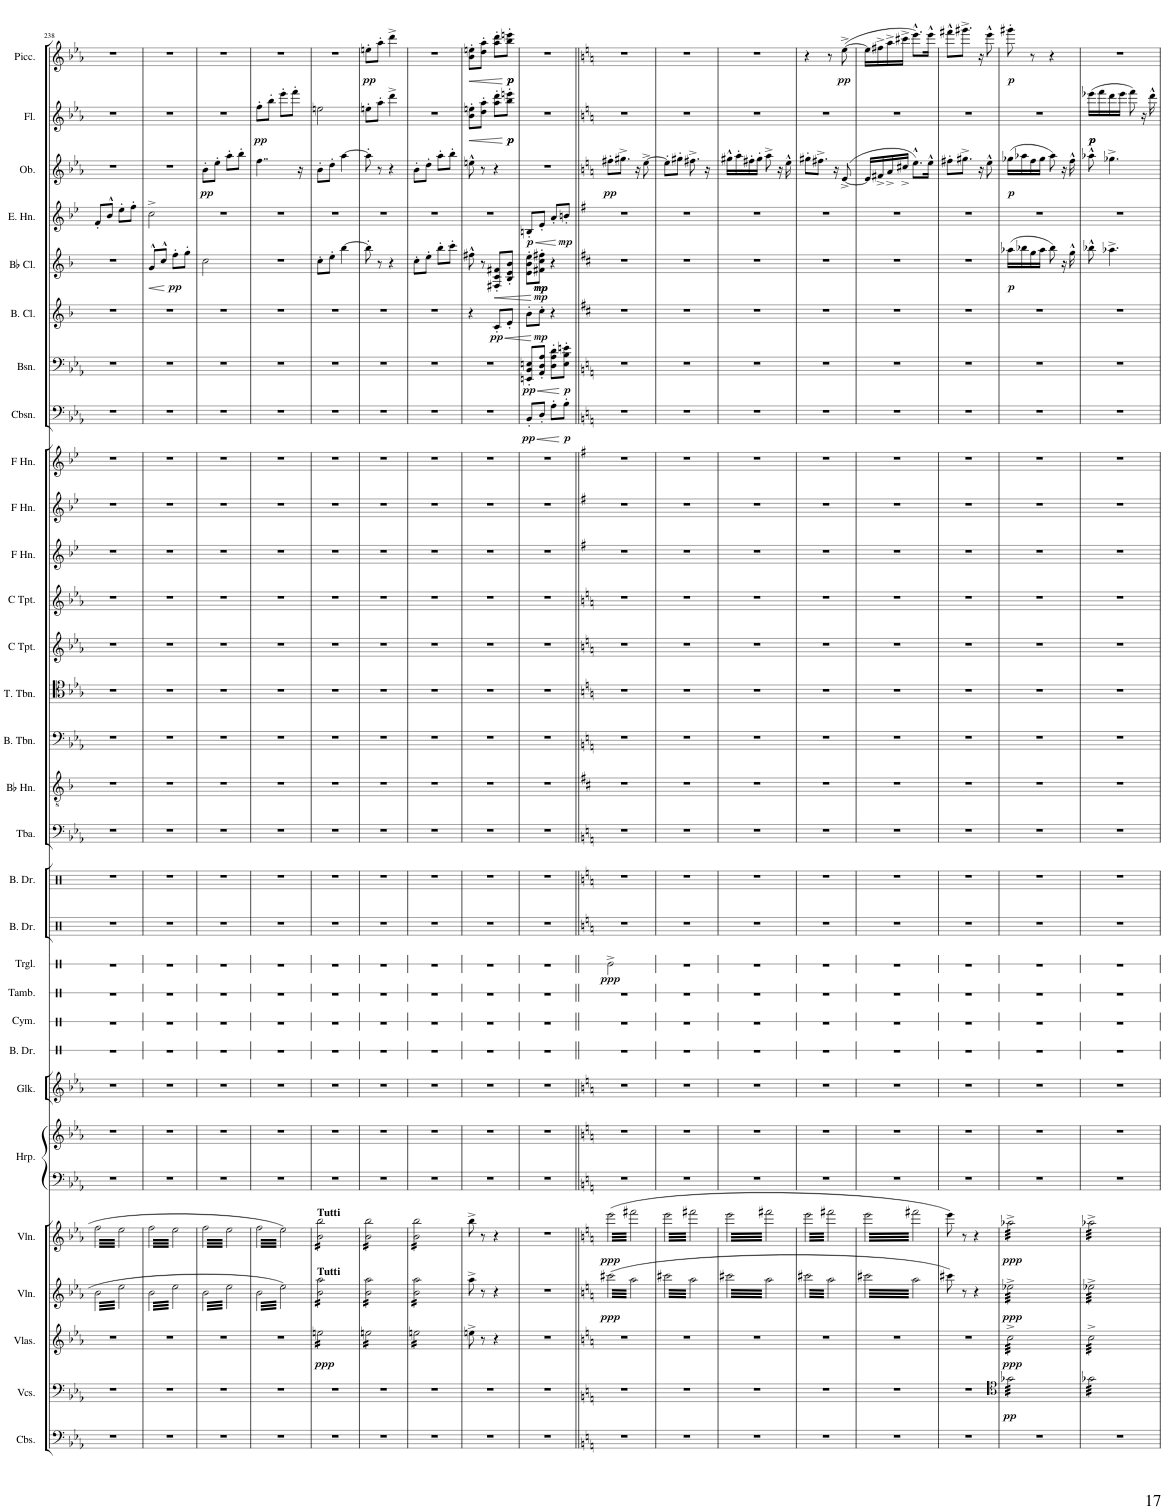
**kern	**kern	**dynam	**kern	**dynam	**kern	**dynam	**kern	**dynam	**kern	**kern	**kern	**kern	**kern	**kern	**kern	**dynam	**kern	**kern	**kern	**kern	**kern	**kern	**kern	**kern	**kern	**kern	**kern	**kern	**dynam	**kern	**dynam	**kern	**dynam	**kern	**dynam	**kern	**dynam	**kern	**dynam	**kern	**dynam	**kern	**dynam
*part30	*part29	*part29	*part28	*part28	*part27	*part27	*part26	*part26	*part25	*part25	*part24	*part23	*part22	*part21	*part20	*part20	*part19	*part18	*part17	*part16	*part15	*part14	*part13	*part12	*part11	*part10	*part9	*part8	*part8	*part7	*part7	*part6	*part6	*part5	*part5	*part4	*part4	*part3	*part3	*part2	*part2	*part1	*part1
*staff31	*staff30	*staff30	*staff29	*staff29	*staff28	*staff28	*staff27	*staff27	*staff26	*staff25	*staff24	*staff23	*staff22	*staff21	*staff20	*staff20	*staff19	*staff18	*staff17	*staff16	*staff15	*staff14	*staff13	*staff12	*staff11	*staff10	*staff9	*staff8	*staff8	*staff7	*staff7	*staff6	*staff6	*staff5	*staff5	*staff4	*staff4	*staff3	*staff3	*staff2	*staff2	*staff1	*staff1
*I"Contrabasses	*I"Violoncellos	*	*I"Violas	*	*I"Violins II	*	*I"Violins I	*	*I"Harps	*	*I"Glockenspiel	*I"Bass Drum	*I"Cymbal	*I"Tambourine	*I"Triangle	*	*I"Timpani II	*I"Timpani I	*I"Bass Tuba	*I"Tenor Tuba	*I"Bass Trombone	*I"Tenor Trombone	*I"C Trumpet	*I"C Trumpet	*I"Horn in F	*I"Horn in F	*I"Horn in F	*I"Contrabassoon	*	*I"Bassoon	*	*I"Bass Clarinet	*	*I"Bb Clarinet	*	*I"English Horn	*	*I"Oboe	*	*I"Flute	*	*I"Piccolo	*
*I'Cbs.	*I'Vcs.	*	*I'Vlas.	*	*I'Vlns.	*	*I'Vlns.	*	*I'Hrp.	*	*I'Glk.	*I'B. Dr.	*I'Cym.	*I'Tamb.	*I'Trgl.	*	*I'Timp.	*I'Timp.	*I'Tba.	*	*I'B. Tbn.	*I'T. Tbn.	*I'C Tpt.	*I'C Tpt.	*	*	*	*I'Cbsn.	*	*I'Bsn.	*	*I'B. Cl.	*	*I'Bb Cl.	*	*I'E. Hn.	*	*I'Ob.	*	*I'Fl.	*	*I'Picc.	*
!!LO:PB:g=z
*clefF4	*clefF4	*	*clefG2	*	*clefG2	*	*clefG2	*	*clefF4	*clefG2	*clefG2	*clefX	*clefX	*clefX	*clefX	*	*clefF4	*clefF4	*clefF4	*clefGv2	*clefF4	*clefC4	*clefG2	*clefG2	*clefG2	*clefG2	*clefG2	*clefF4	*	*clefF4	*	*clefG2	*	*clefG2	*	*clefG2	*	*clefG2	*	*clefG2	*	*clefG2	*
*Trd7c12	*	*	*	*	*	*	*	*	*	*	*Trd-14c-24	*	*	*	*	*	*	*	*	*Trd1c2	*	*	*	*	*Trd4c7	*Trd4c7	*Trd4c7	*Trd7c12	*	*	*	*Trd8c14	*	*Trd1c2	*	*Trd4c7	*	*	*	*	*	*Trd-7c-12	*
*k[b-e-a-]	*k[b-e-a-]	*	*k[b-e-a-]	*	*k[b-e-a-]	*	*k[b-e-a-]	*	*k[b-e-a-]	*k[b-e-a-]	*k[b-e-a-]	*k[]	*k[]	*k[]	*k[]	*	*k[b-e-a-]	*k[b-e-a-]	*k[b-e-a-]	*k[b-]	*k[b-e-a-]	*k[b-e-a-]	*k[b-e-a-]	*k[b-e-a-]	*k[b-e-]	*k[b-e-]	*k[b-e-]	*k[b-e-a-]	*	*k[b-e-a-]	*	*k[b-]	*	*k[b-]	*	*k[b-e-]	*	*k[b-e-a-]	*	*k[b-e-a-]	*	*k[b-e-a-]	*
*M2/4	*M2/4	*	*M2/4	*	*M2/4	*	*M2/4	*	*M2/4	*M2/4	*M2/4	*M2/4	*M2/4	*M2/4	*M2/4	*	*M2/4	*M2/4	*M2/4	*M2/4	*M2/4	*M2/4	*M2/4	*M2/4	*M2/4	*M2/4	*M2/4	*M2/4	*	*M2/4	*	*M2/4	*	*M2/4	*	*M2/4	*	*M2/4	*	*M2/4	*	*M2/4	*
=238	=238	=238	=238	=238	=238	=238	=238	=238	=238	=238	=238	=238	=238	=238	=238	=238	=238	=238	=238	=238	=238	=238	=238	=238	=238	=238	=238	=238	=238	=238	=238	=238	=238	=238	=238	=238	=238	=238	=238	=238	=238	=238	=238
*	*	*	*	*	*tremolo	*	*	*	*	*	*	*	*	*	*	*	*	*	*	*	*	*	*	*	*	*	*	*	*	*	*	*	*	*	*	*	*	*	*	*	*	*	*
*	*	*	*	*	*	*	*tremolo	*	*	*	*	*	*	*	*	*	*	*	*	*	*	*	*	*	*	*	*	*	*	*	*	*	*	*	*	*	*	*	*	*	*	*	*
2r	2r	.	2r	.	64b-\LLLL	.	64ff\LLLL	.	2r	2r	2r	2r	2r	2r	2r	.	2r	2r	2r	2r	2r	2r	2r	2r	2r	2r	2r	2r	.	2r	.	2r	.	2r	.	8f'/L	.	2r	.	2r	.	2r	.
.	.	.	.	.	64ee-\	.	64ee-\	.	.	.	.	.	.	.	.	.	.	.	.	.	.	.	.	.	.	.	.	.	.	.	.	.	.	.	.	.	.	.	.	.	.	.	.
.	.	.	.	.	64b-\	.	64ff\	.	.	.	.	.	.	.	.	.	.	.	.	.	.	.	.	.	.	.	.	.	.	.	.	.	.	.	.	.	.	.	.	.	.	.	.
.	.	.	.	.	64ee-\	.	64ee-\	.	.	.	.	.	.	.	.	.	.	.	.	.	.	.	.	.	.	.	.	.	.	.	.	.	.	.	.	.	.	.	.	.	.	.	.
.	.	.	.	.	64b-\	.	64ff\	.	.	.	.	.	.	.	.	.	.	.	.	.	.	.	.	.	.	.	.	.	.	.	.	.	.	.	.	.	.	.	.	.	.	.	.
.	.	.	.	.	64ee-\	.	64ee-\	.	.	.	.	.	.	.	.	.	.	.	.	.	.	.	.	.	.	.	.	.	.	.	.	.	.	.	.	.	.	.	.	.	.	.	.
.	.	.	.	.	64b-\	.	64ff\	.	.	.	.	.	.	.	.	.	.	.	.	.	.	.	.	.	.	.	.	.	.	.	.	.	.	.	.	.	.	.	.	.	.	.	.
.	.	.	.	.	64ee-\	.	64ee-\	.	.	.	.	.	.	.	.	.	.	.	.	.	.	.	.	.	.	.	.	.	.	.	.	.	.	.	.	.	.	.	.	.	.	.	.
.	.	.	.	.	64b-\	.	64ff\	.	.	.	.	.	.	.	.	.	.	.	.	.	.	.	.	.	.	.	.	.	.	.	.	.	.	.	.	8b-^^/J	.	.	.	.	.	.	.
.	.	.	.	.	64ee-\	.	64ee-\	.	.	.	.	.	.	.	.	.	.	.	.	.	.	.	.	.	.	.	.	.	.	.	.	.	.	.	.	.	.	.	.	.	.	.	.
.	.	.	.	.	64b-\	.	64ff\	.	.	.	.	.	.	.	.	.	.	.	.	.	.	.	.	.	.	.	.	.	.	.	.	.	.	.	.	.	.	.	.	.	.	.	.
.	.	.	.	.	64ee-\	.	64ee-\	.	.	.	.	.	.	.	.	.	.	.	.	.	.	.	.	.	.	.	.	.	.	.	.	.	.	.	.	.	.	.	.	.	.	.	.
.	.	.	.	.	64b-\	.	64ff\	.	.	.	.	.	.	.	.	.	.	.	.	.	.	.	.	.	.	.	.	.	.	.	.	.	.	.	.	.	.	.	.	.	.	.	.
.	.	.	.	.	64ee-\	.	64ee-\	.	.	.	.	.	.	.	.	.	.	.	.	.	.	.	.	.	.	.	.	.	.	.	.	.	.	.	.	.	.	.	.	.	.	.	.
.	.	.	.	.	64b-\	.	64ff\	.	.	.	.	.	.	.	.	.	.	.	.	.	.	.	.	.	.	.	.	.	.	.	.	.	.	.	.	.	.	.	.	.	.	.	.
.	.	.	.	.	64ee-\	.	64ee-\	.	.	.	.	.	.	.	.	.	.	.	.	.	.	.	.	.	.	.	.	.	.	.	.	.	.	.	.	.	.	.	.	.	.	.	.
.	.	.	.	.	64b-\	.	64ff\	.	.	.	.	.	.	.	.	.	.	.	.	.	.	.	.	.	.	.	.	.	.	.	.	.	.	.	.	8ee-'\L	.	.	.	.	.	.	.
.	.	.	.	.	64ee-\	.	64ee-\	.	.	.	.	.	.	.	.	.	.	.	.	.	.	.	.	.	.	.	.	.	.	.	.	.	.	.	.	.	.	.	.	.	.	.	.
.	.	.	.	.	64b-\	.	64ff\	.	.	.	.	.	.	.	.	.	.	.	.	.	.	.	.	.	.	.	.	.	.	.	.	.	.	.	.	.	.	.	.	.	.	.	.
.	.	.	.	.	64ee-\	.	64ee-\	.	.	.	.	.	.	.	.	.	.	.	.	.	.	.	.	.	.	.	.	.	.	.	.	.	.	.	.	.	.	.	.	.	.	.	.
.	.	.	.	.	64b-\	.	64ff\	.	.	.	.	.	.	.	.	.	.	.	.	.	.	.	.	.	.	.	.	.	.	.	.	.	.	.	.	.	.	.	.	.	.	.	.
.	.	.	.	.	64ee-\	.	64ee-\	.	.	.	.	.	.	.	.	.	.	.	.	.	.	.	.	.	.	.	.	.	.	.	.	.	.	.	.	.	.	.	.	.	.	.	.
.	.	.	.	.	64b-\	.	64ff\	.	.	.	.	.	.	.	.	.	.	.	.	.	.	.	.	.	.	.	.	.	.	.	.	.	.	.	.	.	.	.	.	.	.	.	.
.	.	.	.	.	64ee-\	.	64ee-\	.	.	.	.	.	.	.	.	.	.	.	.	.	.	.	.	.	.	.	.	.	.	.	.	.	.	.	.	.	.	.	.	.	.	.	.
.	.	.	.	.	64b-\	.	64ff\	.	.	.	.	.	.	.	.	.	.	.	.	.	.	.	.	.	.	.	.	.	.	.	.	.	.	.	.	8ff'\J	.	.	.	.	.	.	.
.	.	.	.	.	64ee-\	.	64ee-\	.	.	.	.	.	.	.	.	.	.	.	.	.	.	.	.	.	.	.	.	.	.	.	.	.	.	.	.	.	.	.	.	.	.	.	.
.	.	.	.	.	64b-\	.	64ff\	.	.	.	.	.	.	.	.	.	.	.	.	.	.	.	.	.	.	.	.	.	.	.	.	.	.	.	.	.	.	.	.	.	.	.	.
.	.	.	.	.	64ee-\	.	64ee-\	.	.	.	.	.	.	.	.	.	.	.	.	.	.	.	.	.	.	.	.	.	.	.	.	.	.	.	.	.	.	.	.	.	.	.	.
.	.	.	.	.	64b-\	.	64ff\	.	.	.	.	.	.	.	.	.	.	.	.	.	.	.	.	.	.	.	.	.	.	.	.	.	.	.	.	.	.	.	.	.	.	.	.
.	.	.	.	.	64ee-\	.	64ee-\	.	.	.	.	.	.	.	.	.	.	.	.	.	.	.	.	.	.	.	.	.	.	.	.	.	.	.	.	.	.	.	.	.	.	.	.
.	.	.	.	.	64b-\	.	64ff\	.	.	.	.	.	.	.	.	.	.	.	.	.	.	.	.	.	.	.	.	.	.	.	.	.	.	.	.	.	.	.	.	.	.	.	.
.	.	.	.	.	64ee-\JJJJ	.	64ee-\JJJJ	.	.	.	.	.	.	.	.	.	.	.	.	.	.	.	.	.	.	.	.	.	.	.	.	.	.	.	.	.	.	.	.	.	.	.	.
=239	=239	=239	=239	=239	=239	=239	=239	=239	=239	=239	=239	=239	=239	=239	=239	=239	=239	=239	=239	=239	=239	=239	=239	=239	=239	=239	=239	=239	=239	=239	=239	=239	=239	=239	=239	=239	=239	=239	=239	=239	=239	=239	=239
!	!	!	!	!	!	!	!	!	!	!	!	!	!	!	!	!	!	!	!	!	!	!	!	!	!	!	!	!	!	!	!	!	!	!	!LO:HP:b	!	!	!	!	!	!	!	!
2r	2r	.	2r	.	64b-\LLLL	.	64ff\LLLL	.	2r	2r	2r	2r	2r	2r	2r	.	2r	2r	2r	2r	2r	2r	2r	2r	2r	2r	2r	2r	.	2r	.	2r	.	8g^^/L	<	2cc^\	.	2r	.	2r	.	2r	.
.	.	.	.	.	64ee-\	.	64ee-\	.	.	.	.	.	.	.	.	.	.	.	.	.	.	.	.	.	.	.	.	.	.	.	.	.	.	.	.	.	.	.	.	.	.	.	.
.	.	.	.	.	64b-\	.	64ff\	.	.	.	.	.	.	.	.	.	.	.	.	.	.	.	.	.	.	.	.	.	.	.	.	.	.	.	.	.	.	.	.	.	.	.	.
.	.	.	.	.	64ee-\	.	64ee-\	.	.	.	.	.	.	.	.	.	.	.	.	.	.	.	.	.	.	.	.	.	.	.	.	.	.	.	.	.	.	.	.	.	.	.	.
.	.	.	.	.	64b-\	.	64ff\	.	.	.	.	.	.	.	.	.	.	.	.	.	.	.	.	.	.	.	.	.	.	.	.	.	.	.	.	.	.	.	.	.	.	.	.
.	.	.	.	.	64ee-\	.	64ee-\	.	.	.	.	.	.	.	.	.	.	.	.	.	.	.	.	.	.	.	.	.	.	.	.	.	.	.	.	.	.	.	.	.	.	.	.
.	.	.	.	.	64b-\	.	64ff\	.	.	.	.	.	.	.	.	.	.	.	.	.	.	.	.	.	.	.	.	.	.	.	.	.	.	.	.	.	.	.	.	.	.	.	.
.	.	.	.	.	64ee-\	.	64ee-\	.	.	.	.	.	.	.	.	.	.	.	.	.	.	.	.	.	.	.	.	.	.	.	.	.	.	.	.	.	.	.	.	.	.	.	.
.	.	.	.	.	64b-\	.	64ff\	.	.	.	.	.	.	.	.	.	.	.	.	.	.	.	.	.	.	.	.	.	.	.	.	.	.	8cc^^/J	.	.	.	.	.	.	.	.	.
.	.	.	.	.	64ee-\	.	64ee-\	.	.	.	.	.	.	.	.	.	.	.	.	.	.	.	.	.	.	.	.	.	.	.	.	.	.	.	.	.	.	.	.	.	.	.	.
.	.	.	.	.	64b-\	.	64ff\	.	.	.	.	.	.	.	.	.	.	.	.	.	.	.	.	.	.	.	.	.	.	.	.	.	.	.	.	.	.	.	.	.	.	.	.
.	.	.	.	.	64ee-\	.	64ee-\	.	.	.	.	.	.	.	.	.	.	.	.	.	.	.	.	.	.	.	.	.	.	.	.	.	.	.	.	.	.	.	.	.	.	.	.
.	.	.	.	.	64b-\	.	64ff\	.	.	.	.	.	.	.	.	.	.	.	.	.	.	.	.	.	.	.	.	.	.	.	.	.	.	.	.	.	.	.	.	.	.	.	.
.	.	.	.	.	64ee-\	.	64ee-\	.	.	.	.	.	.	.	.	.	.	.	.	.	.	.	.	.	.	.	.	.	.	.	.	.	.	.	.	.	.	.	.	.	.	.	.
.	.	.	.	.	64b-\	.	64ff\	.	.	.	.	.	.	.	.	.	.	.	.	.	.	.	.	.	.	.	.	.	.	.	.	.	.	.	.	.	.	.	.	.	.	.	.
.	.	.	.	.	64ee-\	.	64ee-\	.	.	.	.	.	.	.	.	.	.	.	.	.	.	.	.	.	.	.	.	.	.	.	.	.	.	.	.	.	.	.	.	.	.	.	.
!	!	!	!	!	!	!	!	!	!	!	!	!	!	!	!	!	!	!	!	!	!	!	!	!	!	!	!	!	!	!	!	!	!	!	!LO:DY:n=1:b	!	!	!	!	!	!	!	!
.	.	.	.	.	64b-\	.	64ff\	.	.	.	.	.	.	.	.	.	.	.	.	.	.	.	.	.	.	.	.	.	.	.	.	.	.	8ff'\L	[ pp	.	.	.	.	.	.	.	.
.	.	.	.	.	64ee-\	.	64ee-\	.	.	.	.	.	.	.	.	.	.	.	.	.	.	.	.	.	.	.	.	.	.	.	.	.	.	.	.	.	.	.	.	.	.	.	.
.	.	.	.	.	64b-\	.	64ff\	.	.	.	.	.	.	.	.	.	.	.	.	.	.	.	.	.	.	.	.	.	.	.	.	.	.	.	.	.	.	.	.	.	.	.	.
.	.	.	.	.	64ee-\	.	64ee-\	.	.	.	.	.	.	.	.	.	.	.	.	.	.	.	.	.	.	.	.	.	.	.	.	.	.	.	.	.	.	.	.	.	.	.	.
.	.	.	.	.	64b-\	.	64ff\	.	.	.	.	.	.	.	.	.	.	.	.	.	.	.	.	.	.	.	.	.	.	.	.	.	.	.	.	.	.	.	.	.	.	.	.
.	.	.	.	.	64ee-\	.	64ee-\	.	.	.	.	.	.	.	.	.	.	.	.	.	.	.	.	.	.	.	.	.	.	.	.	.	.	.	.	.	.	.	.	.	.	.	.
.	.	.	.	.	64b-\	.	64ff\	.	.	.	.	.	.	.	.	.	.	.	.	.	.	.	.	.	.	.	.	.	.	.	.	.	.	.	.	.	.	.	.	.	.	.	.
.	.	.	.	.	64ee-\	.	64ee-\	.	.	.	.	.	.	.	.	.	.	.	.	.	.	.	.	.	.	.	.	.	.	.	.	.	.	.	.	.	.	.	.	.	.	.	.
.	.	.	.	.	64b-\	.	64ff\	.	.	.	.	.	.	.	.	.	.	.	.	.	.	.	.	.	.	.	.	.	.	.	.	.	.	8gg'\J	.	.	.	.	.	.	.	.	.
.	.	.	.	.	64ee-\	.	64ee-\	.	.	.	.	.	.	.	.	.	.	.	.	.	.	.	.	.	.	.	.	.	.	.	.	.	.	.	.	.	.	.	.	.	.	.	.
.	.	.	.	.	64b-\	.	64ff\	.	.	.	.	.	.	.	.	.	.	.	.	.	.	.	.	.	.	.	.	.	.	.	.	.	.	.	.	.	.	.	.	.	.	.	.
.	.	.	.	.	64ee-\	.	64ee-\	.	.	.	.	.	.	.	.	.	.	.	.	.	.	.	.	.	.	.	.	.	.	.	.	.	.	.	.	.	.	.	.	.	.	.	.
.	.	.	.	.	64b-\	.	64ff\	.	.	.	.	.	.	.	.	.	.	.	.	.	.	.	.	.	.	.	.	.	.	.	.	.	.	.	.	.	.	.	.	.	.	.	.
.	.	.	.	.	64ee-\	.	64ee-\	.	.	.	.	.	.	.	.	.	.	.	.	.	.	.	.	.	.	.	.	.	.	.	.	.	.	.	.	.	.	.	.	.	.	.	.
.	.	.	.	.	64b-\	.	64ff\	.	.	.	.	.	.	.	.	.	.	.	.	.	.	.	.	.	.	.	.	.	.	.	.	.	.	.	.	.	.	.	.	.	.	.	.
.	.	.	.	.	64ee-\JJJJ	.	64ee-\JJJJ	.	.	.	.	.	.	.	.	.	.	.	.	.	.	.	.	.	.	.	.	.	.	.	.	.	.	.	.	.	.	.	.	.	.	.	.
=240	=240	=240	=240	=240	=240	=240	=240	=240	=240	=240	=240	=240	=240	=240	=240	=240	=240	=240	=240	=240	=240	=240	=240	=240	=240	=240	=240	=240	=240	=240	=240	=240	=240	=240	=240	=240	=240	=240	=240	=240	=240	=240	=240
!	!	!	!	!	!	!	!	!	!	!	!	!	!	!	!	!	!	!	!	!	!	!	!	!	!	!	!	!	!	!	!	!	!	!	!	!	!	!	!LO:DY:b	!	!	!	!
2r	2r	.	2r	.	64b-\LLLL	.	64ff\LLLL	.	2r	2r	2r	2r	2r	2r	2r	.	2r	2r	2r	2r	2r	2r	2r	2r	2r	2r	2r	2r	.	2r	.	2r	.	2cc\	.	2r	.	8b-'\L	pp	2r	.	2r	.
.	.	.	.	.	64ee-\	.	64ee-\	.	.	.	.	.	.	.	.	.	.	.	.	.	.	.	.	.	.	.	.	.	.	.	.	.	.	.	.	.	.	.	.	.	.	.	.
.	.	.	.	.	64b-\	.	64ff\	.	.	.	.	.	.	.	.	.	.	.	.	.	.	.	.	.	.	.	.	.	.	.	.	.	.	.	.	.	.	.	.	.	.	.	.
.	.	.	.	.	64ee-\	.	64ee-\	.	.	.	.	.	.	.	.	.	.	.	.	.	.	.	.	.	.	.	.	.	.	.	.	.	.	.	.	.	.	.	.	.	.	.	.
.	.	.	.	.	64b-\	.	64ff\	.	.	.	.	.	.	.	.	.	.	.	.	.	.	.	.	.	.	.	.	.	.	.	.	.	.	.	.	.	.	.	.	.	.	.	.
.	.	.	.	.	64ee-\	.	64ee-\	.	.	.	.	.	.	.	.	.	.	.	.	.	.	.	.	.	.	.	.	.	.	.	.	.	.	.	.	.	.	.	.	.	.	.	.
.	.	.	.	.	64b-\	.	64ff\	.	.	.	.	.	.	.	.	.	.	.	.	.	.	.	.	.	.	.	.	.	.	.	.	.	.	.	.	.	.	.	.	.	.	.	.
.	.	.	.	.	64ee-\	.	64ee-\	.	.	.	.	.	.	.	.	.	.	.	.	.	.	.	.	.	.	.	.	.	.	.	.	.	.	.	.	.	.	.	.	.	.	.	.
.	.	.	.	.	64b-\	.	64ff\	.	.	.	.	.	.	.	.	.	.	.	.	.	.	.	.	.	.	.	.	.	.	.	.	.	.	.	.	.	.	8ee-'\J	.	.	.	.	.
.	.	.	.	.	64ee-\	.	64ee-\	.	.	.	.	.	.	.	.	.	.	.	.	.	.	.	.	.	.	.	.	.	.	.	.	.	.	.	.	.	.	.	.	.	.	.	.
.	.	.	.	.	64b-\	.	64ff\	.	.	.	.	.	.	.	.	.	.	.	.	.	.	.	.	.	.	.	.	.	.	.	.	.	.	.	.	.	.	.	.	.	.	.	.
.	.	.	.	.	64ee-\	.	64ee-\	.	.	.	.	.	.	.	.	.	.	.	.	.	.	.	.	.	.	.	.	.	.	.	.	.	.	.	.	.	.	.	.	.	.	.	.
.	.	.	.	.	64b-\	.	64ff\	.	.	.	.	.	.	.	.	.	.	.	.	.	.	.	.	.	.	.	.	.	.	.	.	.	.	.	.	.	.	.	.	.	.	.	.
.	.	.	.	.	64ee-\	.	64ee-\	.	.	.	.	.	.	.	.	.	.	.	.	.	.	.	.	.	.	.	.	.	.	.	.	.	.	.	.	.	.	.	.	.	.	.	.
.	.	.	.	.	64b-\	.	64ff\	.	.	.	.	.	.	.	.	.	.	.	.	.	.	.	.	.	.	.	.	.	.	.	.	.	.	.	.	.	.	.	.	.	.	.	.
.	.	.	.	.	64ee-\	.	64ee-\	.	.	.	.	.	.	.	.	.	.	.	.	.	.	.	.	.	.	.	.	.	.	.	.	.	.	.	.	.	.	.	.	.	.	.	.
.	.	.	.	.	64b-\	.	64ff\	.	.	.	.	.	.	.	.	.	.	.	.	.	.	.	.	.	.	.	.	.	.	.	.	.	.	.	.	.	.	8aa-'\L	.	.	.	.	.
.	.	.	.	.	64ee-\	.	64ee-\	.	.	.	.	.	.	.	.	.	.	.	.	.	.	.	.	.	.	.	.	.	.	.	.	.	.	.	.	.	.	.	.	.	.	.	.
.	.	.	.	.	64b-\	.	64ff\	.	.	.	.	.	.	.	.	.	.	.	.	.	.	.	.	.	.	.	.	.	.	.	.	.	.	.	.	.	.	.	.	.	.	.	.
.	.	.	.	.	64ee-\	.	64ee-\	.	.	.	.	.	.	.	.	.	.	.	.	.	.	.	.	.	.	.	.	.	.	.	.	.	.	.	.	.	.	.	.	.	.	.	.
.	.	.	.	.	64b-\	.	64ff\	.	.	.	.	.	.	.	.	.	.	.	.	.	.	.	.	.	.	.	.	.	.	.	.	.	.	.	.	.	.	.	.	.	.	.	.
.	.	.	.	.	64ee-\	.	64ee-\	.	.	.	.	.	.	.	.	.	.	.	.	.	.	.	.	.	.	.	.	.	.	.	.	.	.	.	.	.	.	.	.	.	.	.	.
.	.	.	.	.	64b-\	.	64ff\	.	.	.	.	.	.	.	.	.	.	.	.	.	.	.	.	.	.	.	.	.	.	.	.	.	.	.	.	.	.	.	.	.	.	.	.
.	.	.	.	.	64ee-\	.	64ee-\	.	.	.	.	.	.	.	.	.	.	.	.	.	.	.	.	.	.	.	.	.	.	.	.	.	.	.	.	.	.	.	.	.	.	.	.
.	.	.	.	.	64b-\	.	64ff\	.	.	.	.	.	.	.	.	.	.	.	.	.	.	.	.	.	.	.	.	.	.	.	.	.	.	.	.	.	.	8bb-'\J	.	.	.	.	.
.	.	.	.	.	64ee-\	.	64ee-\	.	.	.	.	.	.	.	.	.	.	.	.	.	.	.	.	.	.	.	.	.	.	.	.	.	.	.	.	.	.	.	.	.	.	.	.
.	.	.	.	.	64b-\	.	64ff\	.	.	.	.	.	.	.	.	.	.	.	.	.	.	.	.	.	.	.	.	.	.	.	.	.	.	.	.	.	.	.	.	.	.	.	.
.	.	.	.	.	64ee-\	.	64ee-\	.	.	.	.	.	.	.	.	.	.	.	.	.	.	.	.	.	.	.	.	.	.	.	.	.	.	.	.	.	.	.	.	.	.	.	.
.	.	.	.	.	64b-\	.	64ff\	.	.	.	.	.	.	.	.	.	.	.	.	.	.	.	.	.	.	.	.	.	.	.	.	.	.	.	.	.	.	.	.	.	.	.	.
.	.	.	.	.	64ee-\	.	64ee-\	.	.	.	.	.	.	.	.	.	.	.	.	.	.	.	.	.	.	.	.	.	.	.	.	.	.	.	.	.	.	.	.	.	.	.	.
.	.	.	.	.	64b-\	.	64ff\	.	.	.	.	.	.	.	.	.	.	.	.	.	.	.	.	.	.	.	.	.	.	.	.	.	.	.	.	.	.	.	.	.	.	.	.
.	.	.	.	.	64ee-\JJJJ	.	64ee-\JJJJ	.	.	.	.	.	.	.	.	.	.	.	.	.	.	.	.	.	.	.	.	.	.	.	.	.	.	.	.	.	.	.	.	.	.	.	.
=241	=241	=241	=241	=241	=241	=241	=241	=241	=241	=241	=241	=241	=241	=241	=241	=241	=241	=241	=241	=241	=241	=241	=241	=241	=241	=241	=241	=241	=241	=241	=241	=241	=241	=241	=241	=241	=241	=241	=241	=241	=241	=241	=241
!	!	!	!	!	!	!	!	!	!	!	!	!	!	!	!	!	!	!	!	!	!	!	!	!	!	!	!	!	!	!	!	!	!	!	!	!	!	!	!	!	!LO:DY:b	!	!
2r	2r	.	2r	.	64b-\LLLL	.	64ff\LLLL	.	2r	2r	2r	2r	2r	2r	2r	.	2r	2r	2r	2r	2r	2r	2r	2r	2r	2r	2r	2r	.	2r	.	2r	.	2r	.	2r	.	4..ff\	.	8ff'\L	pp	2r	.
.	.	.	.	.	64ee-\	.	64ee-\	.	.	.	.	.	.	.	.	.	.	.	.	.	.	.	.	.	.	.	.	.	.	.	.	.	.	.	.	.	.	.	.	.	.	.	.
.	.	.	.	.	64b-\	.	64ff\	.	.	.	.	.	.	.	.	.	.	.	.	.	.	.	.	.	.	.	.	.	.	.	.	.	.	.	.	.	.	.	.	.	.	.	.
.	.	.	.	.	64ee-\	.	64ee-\	.	.	.	.	.	.	.	.	.	.	.	.	.	.	.	.	.	.	.	.	.	.	.	.	.	.	.	.	.	.	.	.	.	.	.	.
.	.	.	.	.	64b-\	.	64ff\	.	.	.	.	.	.	.	.	.	.	.	.	.	.	.	.	.	.	.	.	.	.	.	.	.	.	.	.	.	.	.	.	.	.	.	.
.	.	.	.	.	64ee-\	.	64ee-\	.	.	.	.	.	.	.	.	.	.	.	.	.	.	.	.	.	.	.	.	.	.	.	.	.	.	.	.	.	.	.	.	.	.	.	.
.	.	.	.	.	64b-\	.	64ff\	.	.	.	.	.	.	.	.	.	.	.	.	.	.	.	.	.	.	.	.	.	.	.	.	.	.	.	.	.	.	.	.	.	.	.	.
.	.	.	.	.	64ee-\	.	64ee-\	.	.	.	.	.	.	.	.	.	.	.	.	.	.	.	.	.	.	.	.	.	.	.	.	.	.	.	.	.	.	.	.	.	.	.	.
.	.	.	.	.	64b-\	.	64ff\	.	.	.	.	.	.	.	.	.	.	.	.	.	.	.	.	.	.	.	.	.	.	.	.	.	.	.	.	.	.	.	.	8bb-'\J	.	.	.
.	.	.	.	.	64ee-\	.	64ee-\	.	.	.	.	.	.	.	.	.	.	.	.	.	.	.	.	.	.	.	.	.	.	.	.	.	.	.	.	.	.	.	.	.	.	.	.
.	.	.	.	.	64b-\	.	64ff\	.	.	.	.	.	.	.	.	.	.	.	.	.	.	.	.	.	.	.	.	.	.	.	.	.	.	.	.	.	.	.	.	.	.	.	.
.	.	.	.	.	64ee-\	.	64ee-\	.	.	.	.	.	.	.	.	.	.	.	.	.	.	.	.	.	.	.	.	.	.	.	.	.	.	.	.	.	.	.	.	.	.	.	.
.	.	.	.	.	64b-\	.	64ff\	.	.	.	.	.	.	.	.	.	.	.	.	.	.	.	.	.	.	.	.	.	.	.	.	.	.	.	.	.	.	.	.	.	.	.	.
.	.	.	.	.	64ee-\	.	64ee-\	.	.	.	.	.	.	.	.	.	.	.	.	.	.	.	.	.	.	.	.	.	.	.	.	.	.	.	.	.	.	.	.	.	.	.	.
.	.	.	.	.	64b-\	.	64ff\	.	.	.	.	.	.	.	.	.	.	.	.	.	.	.	.	.	.	.	.	.	.	.	.	.	.	.	.	.	.	.	.	.	.	.	.
.	.	.	.	.	64ee-\	.	64ee-\	.	.	.	.	.	.	.	.	.	.	.	.	.	.	.	.	.	.	.	.	.	.	.	.	.	.	.	.	.	.	.	.	.	.	.	.
.	.	.	.	.	64b-\	.	64ff\	.	.	.	.	.	.	.	.	.	.	.	.	.	.	.	.	.	.	.	.	.	.	.	.	.	.	.	.	.	.	.	.	8eee-'\L	.	.	.
.	.	.	.	.	64ee-\	.	64ee-\	.	.	.	.	.	.	.	.	.	.	.	.	.	.	.	.	.	.	.	.	.	.	.	.	.	.	.	.	.	.	.	.	.	.	.	.
.	.	.	.	.	64b-\	.	64ff\	.	.	.	.	.	.	.	.	.	.	.	.	.	.	.	.	.	.	.	.	.	.	.	.	.	.	.	.	.	.	.	.	.	.	.	.
.	.	.	.	.	64ee-\	.	64ee-\	.	.	.	.	.	.	.	.	.	.	.	.	.	.	.	.	.	.	.	.	.	.	.	.	.	.	.	.	.	.	.	.	.	.	.	.
.	.	.	.	.	64b-\	.	64ff\	.	.	.	.	.	.	.	.	.	.	.	.	.	.	.	.	.	.	.	.	.	.	.	.	.	.	.	.	.	.	.	.	.	.	.	.
.	.	.	.	.	64ee-\	.	64ee-\	.	.	.	.	.	.	.	.	.	.	.	.	.	.	.	.	.	.	.	.	.	.	.	.	.	.	.	.	.	.	.	.	.	.	.	.
.	.	.	.	.	64b-\	.	64ff\	.	.	.	.	.	.	.	.	.	.	.	.	.	.	.	.	.	.	.	.	.	.	.	.	.	.	.	.	.	.	.	.	.	.	.	.
.	.	.	.	.	64ee-\	.	64ee-\	.	.	.	.	.	.	.	.	.	.	.	.	.	.	.	.	.	.	.	.	.	.	.	.	.	.	.	.	.	.	.	.	.	.	.	.
.	.	.	.	.	64b-\	.	64ff\	.	.	.	.	.	.	.	.	.	.	.	.	.	.	.	.	.	.	.	.	.	.	.	.	.	.	.	.	.	.	.	.	8fff'\J	.	.	.
.	.	.	.	.	64ee-\	.	64ee-\	.	.	.	.	.	.	.	.	.	.	.	.	.	.	.	.	.	.	.	.	.	.	.	.	.	.	.	.	.	.	.	.	.	.	.	.
.	.	.	.	.	64b-\	.	64ff\	.	.	.	.	.	.	.	.	.	.	.	.	.	.	.	.	.	.	.	.	.	.	.	.	.	.	.	.	.	.	.	.	.	.	.	.
.	.	.	.	.	64ee-\	.	64ee-\	.	.	.	.	.	.	.	.	.	.	.	.	.	.	.	.	.	.	.	.	.	.	.	.	.	.	.	.	.	.	.	.	.	.	.	.
.	.	.	.	.	64b-\	.	64ff\	.	.	.	.	.	.	.	.	.	.	.	.	.	.	.	.	.	.	.	.	.	.	.	.	.	.	.	.	.	.	16r	.	.	.	.	.
.	.	.	.	.	64ee-\	.	64ee-\	.	.	.	.	.	.	.	.	.	.	.	.	.	.	.	.	.	.	.	.	.	.	.	.	.	.	.	.	.	.	.	.	.	.	.	.
.	.	.	.	.	64b-\	.	64ff\	.	.	.	.	.	.	.	.	.	.	.	.	.	.	.	.	.	.	.	.	.	.	.	.	.	.	.	.	.	.	.	.	.	.	.	.
.	.	.	.	.	64ee-\JJJJ	.	64ee-\JJJJ	.	.	.	.	.	.	.	.	.	.	.	.	.	.	.	.	.	.	.	.	.	.	.	.	.	.	.	.	.	.	.	.	.	.	.	.
=242	=242	=242	=242	=242	=242	=242	=242	=242	=242	=242	=242	=242	=242	=242	=242	=242	=242	=242	=242	=242	=242	=242	=242	=242	=242	=242	=242	=242	=242	=242	=242	=242	=242	=242	=242	=242	=242	=242	=242	=242	=242	=242	=242
!	!	!	!	!	!	!	!LO:TX:a:B:t=Tutti	!	!	!	!	!	!	!	!	!	!	!	!	!	!	!	!	!	!	!	!	!	!	!	!	!	!	!	!	!	!	!	!	!	!	!	!
!	!	!	!	!	!LO:TX:a:B:t=Tutti	!	!	!	!	!	!	!	!	!	!	!	!	!	!	!	!	!	!	!	!	!	!	!	!	!	!	!	!	!	!	!	!	!	!	!	!	!	!
!	!	!	!	!LO:DY:b	!	!	!	!	!	!	!	!	!	!	!	!	!	!	!	!	!	!	!	!	!	!	!	!	!	!	!	!	!	!	!	!	!	!	!	!	!	!	!
*	*	*	*tremolo	*	*	*	*	*	*	*	*	*	*	*	*	*	*	*	*	*	*	*	*	*	*	*	*	*	*	*	*	*	*	*	*	*	*	*	*	*	*	*	*
2r	2r	.	16een\LL	ppp	16b-\ 16aa-\LL	.	16b-\ 16bb-\LL	.	2r	2r	2r	2r	2r	2r	2r	.	2r	2r	2r	2r	2r	2r	2r	2r	2r	2r	2r	2r	.	2r	.	2r	.	8cc'\L	.	2r	.	8b-'\L	.	2een\	.	2r	.
.	.	.	.	.	.	.	.	.	.	.	.	.	.	.	.	.	.	.	.	.	.	.	.	.	.	.	.	.	.	.	.	.	.	.	.	.	.	.	.	.	.	.	.
.	.	.	.	.	.	.	.	.	.	.	.	.	.	.	.	.	.	.	.	.	.	.	.	.	.	.	.	.	.	.	.	.	.	.	.	.	.	.	.	.	.	.	.
.	.	.	.	.	.	.	.	.	.	.	.	.	.	.	.	.	.	.	.	.	.	.	.	.	.	.	.	.	.	.	.	.	.	.	.	.	.	.	.	.	.	.	.
.	.	.	16een\	.	16b-\ 16aa-\	.	16b-\ 16bb-\	.	.	.	.	.	.	.	.	.	.	.	.	.	.	.	.	.	.	.	.	.	.	.	.	.	.	.	.	.	.	.	.	.	.	.	.
.	.	.	.	.	.	.	.	.	.	.	.	.	.	.	.	.	.	.	.	.	.	.	.	.	.	.	.	.	.	.	.	.	.	.	.	.	.	.	.	.	.	.	.
.	.	.	.	.	.	.	.	.	.	.	.	.	.	.	.	.	.	.	.	.	.	.	.	.	.	.	.	.	.	.	.	.	.	.	.	.	.	.	.	.	.	.	.
.	.	.	.	.	.	.	.	.	.	.	.	.	.	.	.	.	.	.	.	.	.	.	.	.	.	.	.	.	.	.	.	.	.	.	.	.	.	.	.	.	.	.	.
.	.	.	16een\	.	16b-\ 16aa-\	.	16b-\ 16bb-\	.	.	.	.	.	.	.	.	.	.	.	.	.	.	.	.	.	.	.	.	.	.	.	.	.	.	8ee'\J	.	.	.	8dd'\J	.	.	.	.	.
.	.	.	.	.	.	.	.	.	.	.	.	.	.	.	.	.	.	.	.	.	.	.	.	.	.	.	.	.	.	.	.	.	.	.	.	.	.	.	.	.	.	.	.
.	.	.	.	.	.	.	.	.	.	.	.	.	.	.	.	.	.	.	.	.	.	.	.	.	.	.	.	.	.	.	.	.	.	.	.	.	.	.	.	.	.	.	.
.	.	.	.	.	.	.	.	.	.	.	.	.	.	.	.	.	.	.	.	.	.	.	.	.	.	.	.	.	.	.	.	.	.	.	.	.	.	.	.	.	.	.	.
.	.	.	16een\	.	16b-\ 16aa-\	.	16b-\ 16bb-\	.	.	.	.	.	.	.	.	.	.	.	.	.	.	.	.	.	.	.	.	.	.	.	.	.	.	.	.	.	.	.	.	.	.	.	.
.	.	.	.	.	.	.	.	.	.	.	.	.	.	.	.	.	.	.	.	.	.	.	.	.	.	.	.	.	.	.	.	.	.	.	.	.	.	.	.	.	.	.	.
.	.	.	.	.	.	.	.	.	.	.	.	.	.	.	.	.	.	.	.	.	.	.	.	.	.	.	.	.	.	.	.	.	.	.	.	.	.	.	.	.	.	.	.
.	.	.	.	.	.	.	.	.	.	.	.	.	.	.	.	.	.	.	.	.	.	.	.	.	.	.	.	.	.	.	.	.	.	.	.	.	.	.	.	.	.	.	.
.	.	.	16een\	.	16b-\ 16aa-\	.	16b-\ 16bb-\	.	.	.	.	.	.	.	.	.	.	.	.	.	.	.	.	.	.	.	.	.	.	.	.	.	.	[4bb-\	.	.	.	[4aa-\	.	.	.	.	.
.	.	.	16een\	.	16b-\ 16aa-\	.	16b-\ 16bb-\	.	.	.	.	.	.	.	.	.	.	.	.	.	.	.	.	.	.	.	.	.	.	.	.	.	.	.	.	.	.	.	.	.	.	.	.
.	.	.	16een\	.	16b-\ 16aa-\	.	16b-\ 16bb-\	.	.	.	.	.	.	.	.	.	.	.	.	.	.	.	.	.	.	.	.	.	.	.	.	.	.	.	.	.	.	.	.	.	.	.	.
.	.	.	16een\JJ	.	16b-\ 16aa-\JJ	.	16b-\ 16bb-\JJ	.	.	.	.	.	.	.	.	.	.	.	.	.	.	.	.	.	.	.	.	.	.	.	.	.	.	.	.	.	.	.	.	.	.	.	.
=243	=243	=243	=243	=243	=243	=243	=243	=243	=243	=243	=243	=243	=243	=243	=243	=243	=243	=243	=243	=243	=243	=243	=243	=243	=243	=243	=243	=243	=243	=243	=243	=243	=243	=243	=243	=243	=243	=243	=243	=243	=243	=243	=243
!	!	!	!	!	!	!	!	!	!	!	!	!	!	!	!	!	!	!	!	!	!	!	!	!	!	!	!	!	!	!	!	!	!	!	!	!	!	!	!	!	!	!	!LO:DY:b
2r	2r	.	16een\LL	.	16b-\ 16aa-\LL	.	16b-\ 16bb-\LL	.	2r	2r	2r	2r	2r	2r	2r	.	2r	2r	2r	2r	2r	2r	2r	2r	2r	2r	2r	2r	.	2r	.	2r	.	8bb-'\]	.	2r	.	8aa-'\]	.	8een'\L	.	8een'\L	pp
.	.	.	16een\	.	16b-\ 16aa-\	.	16b-\ 16bb-\	.	.	.	.	.	.	.	.	.	.	.	.	.	.	.	.	.	.	.	.	.	.	.	.	.	.	.	.	.	.	.	.	.	.	.	.
.	.	.	16een\	.	16b-\ 16aa-\	.	16b-\ 16bb-\	.	.	.	.	.	.	.	.	.	.	.	.	.	.	.	.	.	.	.	.	.	.	.	.	.	.	8r	.	.	.	8r	.	8aa-'\J	.	8aa-'\J	.
.	.	.	16een\	.	16b-\ 16aa-\	.	16b-\ 16bb-\	.	.	.	.	.	.	.	.	.	.	.	.	.	.	.	.	.	.	.	.	.	.	.	.	.	.	.	.	.	.	.	.	.	.	.	.
.	.	.	16een\	.	16b-\ 16aa-\	.	16b-\ 16bb-\	.	.	.	.	.	.	.	.	.	.	.	.	.	.	.	.	.	.	.	.	.	.	.	.	.	.	4r	.	.	.	4r	.	4ddd^\	.	4ddd^\	.
.	.	.	16een\	.	16b-\ 16aa-\	.	16b-\ 16bb-\	.	.	.	.	.	.	.	.	.	.	.	.	.	.	.	.	.	.	.	.	.	.	.	.	.	.	.	.	.	.	.	.	.	.	.	.
.	.	.	16een\	.	16b-\ 16aa-\	.	16b-\ 16bb-\	.	.	.	.	.	.	.	.	.	.	.	.	.	.	.	.	.	.	.	.	.	.	.	.	.	.	.	.	.	.	.	.	.	.	.	.
.	.	.	16een\JJ	.	16b-\ 16aa-\JJ	.	16b-\ 16bb-\JJ	.	.	.	.	.	.	.	.	.	.	.	.	.	.	.	.	.	.	.	.	.	.	.	.	.	.	.	.	.	.	.	.	.	.	.	.
=244	=244	=244	=244	=244	=244	=244	=244	=244	=244	=244	=244	=244	=244	=244	=244	=244	=244	=244	=244	=244	=244	=244	=244	=244	=244	=244	=244	=244	=244	=244	=244	=244	=244	=244	=244	=244	=244	=244	=244	=244	=244	=244	=244
2r	2r	.	16een\LL	.	16b-\ 16aa-\LL	.	16b-\ 16bb-\LL	.	2r	2r	2r	2r	2r	2r	2r	.	2r	2r	2r	2r	2r	2r	2r	2r	2r	2r	2r	2r	.	2r	.	2r	.	8cc'\L	.	2r	.	8b-'\L	.	2r	.	2r	.
.	.	.	16een\	.	16b-\ 16aa-\	.	16b-\ 16bb-\	.	.	.	.	.	.	.	.	.	.	.	.	.	.	.	.	.	.	.	.	.	.	.	.	.	.	.	.	.	.	.	.	.	.	.	.
.	.	.	16een\	.	16b-\ 16aa-\	.	16b-\ 16bb-\	.	.	.	.	.	.	.	.	.	.	.	.	.	.	.	.	.	.	.	.	.	.	.	.	.	.	8ee'\J	.	.	.	8dd'\J	.	.	.	.	.
.	.	.	16een\	.	16b-\ 16aa-\	.	16b-\ 16bb-\	.	.	.	.	.	.	.	.	.	.	.	.	.	.	.	.	.	.	.	.	.	.	.	.	.	.	.	.	.	.	.	.	.	.	.	.
.	.	.	16een\	.	16b-\ 16aa-\	.	16b-\ 16bb-\	.	.	.	.	.	.	.	.	.	.	.	.	.	.	.	.	.	.	.	.	.	.	.	.	.	.	8bb-'\L	.	.	.	8aa-'\L	.	.	.	.	.
.	.	.	16een\	.	16b-\ 16aa-\	.	16b-\ 16bb-\	.	.	.	.	.	.	.	.	.	.	.	.	.	.	.	.	.	.	.	.	.	.	.	.	.	.	.	.	.	.	.	.	.	.	.	.
.	.	.	16een\	.	16b-\ 16aa-\	.	16b-\ 16bb-\	.	.	.	.	.	.	.	.	.	.	.	.	.	.	.	.	.	.	.	.	.	.	.	.	.	.	8ccc'\J	.	.	.	8bb-'\J	.	.	.	.	.
.	.	.	16een\JJ	.	16b-\ 16aa-\JJ	.	16b-\ 16bb-\JJ	.	.	.	.	.	.	.	.	.	.	.	.	.	.	.	.	.	.	.	.	.	.	.	.	.	.	.	.	.	.	.	.	.	.	.	.
*	*	*	*	*	*	*	*Xtremolo	*	*	*	*	*	*	*	*	*	*	*	*	*	*	*	*	*	*	*	*	*	*	*	*	*	*	*	*	*	*	*	*	*	*	*	*
*	*	*	*	*	*Xtremolo	*	*	*	*	*	*	*	*	*	*	*	*	*	*	*	*	*	*	*	*	*	*	*	*	*	*	*	*	*	*	*	*	*	*	*	*	*	*
*	*	*	*Xtremolo	*	*	*	*	*	*	*	*	*	*	*	*	*	*	*	*	*	*	*	*	*	*	*	*	*	*	*	*	*	*	*	*	*	*	*	*	*	*	*	*
=245	=245	=245	=245	=245	=245	=245	=245	=245	=245	=245	=245	=245	=245	=245	=245	=245	=245	=245	=245	=245	=245	=245	=245	=245	=245	=245	=245	=245	=245	=245	=245	=245	=245	=245	=245	=245	=245	=245	=245	=245	=245	=245	=245
!	!	!	!	!	!	!	!	!	!	!	!	!	!	!	!	!	!	!	!	!	!	!	!	!	!	!	!	!	!	!	!	!	!	!	!	!	!	!	!	!	!LO:HP:b	!	!LO:HP:b
2r	2r	.	8een^\	.	8aa-^\	.	8bb-^\	.	2r	2r	2r	2r	2r	2r	2r	.	2r	2r	2r	2r	2r	2r	2r	2r	2r	2r	2r	2r	.	2r	.	4r	.	8ff#X^^\	.	2r	.	8een^^\	.	8b-\' 8een\'L	<	8b-\' 8een\'L	<
.	.	.	8r	.	8r	.	8r	.	.	.	.	.	.	.	.	.	.	.	.	.	.	.	.	.	.	.	.	.	.	.	.	.	.	8r	.	.	.	8r	.	8dd\' 8aa-\'J	.	8dd\' 8aa-\'J	.
!	!	!	!	!	!	!	!	!	!	!	!	!	!	!	!	!	!	!	!	!	!	!	!	!	!	!	!	!	!	!	!	!	!LO:HP:b	!	!LO:HP:b	!	!	!	!	!	!	!	!
!	!	!	!	!	!	!	!	!	!	!	!	!	!	!	!	!	!	!	!	!	!	!	!	!	!	!	!	!	!	!	!	!	!LO:DY:n=1:b	!	!	!	!	!	!	!	!	!	!
.	.	.	4r	.	4r	.	4r	.	.	.	.	.	.	.	.	.	.	.	.	.	.	.	.	.	.	.	.	.	.	.	.	8c'/L	< pp	8F#X/' 8c/' 8f#X/'L	<	.	.	4r	.	8aa-\' 8ddd\'L	.	8aa-\' 8ddd\'L	.
!	!	!	!	!	!	!	!	!	!	!	!	!	!	!	!	!	!	!	!	!	!	!	!	!	!	!	!	!	!	!	!	!	!	!	!	!	!	!	!	!	!LO:DY:n=1:b	!	!
!	!	!	!	!	!	!	!	!	!	!	!	!	!	!	!	!	!	!	!	!	!	!	!	!	!	!	!	!	!	!	!	!	!	!	!	!	!	!	!	!	!LO:DY:n=2:b	!	!LO:DY:n=1:b
!	!	!	!	!	!	!	!	!	!	!	!	!	!	!	!	!	!	!	!	!	!	!	!	!	!	!	!	!	!	!	!	!	!	!	!	!	!	!	!	!	!	!	!LO:DY:n=2:b
.	.	.	.	.	.	.	.	.	.	.	.	.	.	.	.	.	.	.	.	.	.	.	.	.	.	.	.	.	.	.	.	8e'/J	.	8B-/' 8e/' 8b-/'J	.	.	.	.	.	8bb-\' 8eeen\'J	[ p p	8bb-\' 8eeen\'J	[ p p
=246	=246	=246	=246	=246	=246	=246	=246	=246	=246	=246	=246	=246	=246	=246	=246	=246	=246	=246	=246	=246	=246	=246	=246	=246	=246	=246	=246	=246	=246	=246	=246	=246	=246	=246	=246	=246	=246	=246	=246	=246	=246	=246	=246
!	!	!	!	!	!	!	!	!	!	!	!	!	!	!	!	!	!	!	!	!	!	!	!	!	!	!	!	!	!LO:HP:b	!	!LO:HP:b	!	!	!	!	!	!LO:HP:b	!	!	!	!	!	!
!	!	!	!	!	!	!	!	!	!	!	!	!	!	!	!	!	!	!	!	!	!	!	!	!	!	!	!	!	!LO:DY:n=1:b	!	!LO:DY:n=1:b	!	!	!	!	!	!LO:DY:n=1:b	!	!	!	!	!	!
2r	2r	.	2r	.	2r	.	2r	.	2r	2r	2r	2r	2r	2r	2r	.	2r	2r	2r	2r	2r	2r	2r	2r	2r	2r	2r	8BB-'/L	< pp	8EEn/' 8BB-/' 8En/'L	< pp	8b-'\L	.	8e\' 8b-\' 8ee\'L	.	8Bn'/L	< p	2r	.	2r	.	2r	.
!	!	!	!	!	!	!	!	!	!	!	!	!	!	!	!	!	!	!	!	!	!	!	!	!	!	!	!	!	!	!	!	!	!LO:DY:n=1:b	!	!LO:DY:n=1:b	!	!	!	!	!	!	!	!
!	!	!	!	!	!	!	!	!	!	!	!	!	!	!	!	!	!	!	!	!	!	!	!	!	!	!	!	!	!	!	!	!	!	!	!LO:DY:n=2:b	!	!	!	!	!	!	!	!
!	!	!	!	!	!	!	!	!	!	!	!	!	!	!	!	!	!	!	!	!	!	!	!	!	!	!	!	!	!	!	!	!	!	!	!LO:DY:n=3:b	!	!	!	!	!	!	!	!
.	.	.	.	.	.	.	.	.	.	.	.	.	.	.	.	.	.	.	.	.	.	.	.	.	.	.	.	8D'/J	.	8AA-/' 8D/' 8A-/'J	.	8cc'\J	[ mp	8f#X\' 8cc\' 8ff#X\'J	[ mp mp mp	8e-'/J	.	.	.	.	.	.	.
.	.	.	.	.	.	.	.	.	.	.	.	.	.	.	.	.	.	.	.	.	.	.	.	.	.	.	.	8A-'\L	.	8D\' 8A-\' 8d\'L	.	4r	.	4r	.	8a'/L	.	.	.	.	.	.	.
!	!	!	!	!	!	!	!	!	!	!	!	!	!	!	!	!	!	!	!	!	!	!	!	!	!	!	!	!	!LO:DY:n=2:b	!	!LO:DY:n=2:b	!	!	!	!	!	!LO:DY:n=2:b	!	!	!	!	!	!
.	.	.	.	.	.	.	.	.	.	.	.	.	.	.	.	.	.	.	.	.	.	.	.	.	.	.	.	8B-'\J	[ p	8E\' 8B-\' 8en\'J	[ p	.	.	.	.	8bn'/J	[ mp	.	.	.	.	.	.
=247||	=247||	=247||	=247||	=247||	=247||	=247||	=247||	=247||	=247||	=247||	=247||	=247||	=247||	=247||	=247||	=247||	=247||	=247||	=247||	=247||	=247||	=247||	=247||	=247||	=247||	=247||	=247||	=247||	=247||	=247||	=247||	=247||	=247||	=247||	=247||	=247||	=247||	=247||	=247||	=247||	=247||	=247||	=247||
*k[]	*k[]	*	*k[]	*	*k[]	*	*k[]	*	*k[]	*k[]	*k[]	*	*	*	*	*	*k[]	*k[]	*k[]	*k[f#c#]	*k[]	*k[]	*k[]	*k[]	*k[f#]	*k[f#]	*k[f#]	*k[]	*	*k[]	*	*k[f#c#]	*	*k[f#c#]	*	*k[f#]	*	*k[]	*	*k[]	*	*k[]	*
!	!	!	!	!	!	!LO:DY:b	!	!LO:DY:b	!	!	!	!	!	!	!	!LO:DY:b	!	!	!	!	!	!	!	!	!	!	!	!	!	!	!	!	!	!	!	!	!	!	!LO:DY:b	!	!	!	!
*	*	*	*	*	*tremolo	*	*	*	*	*	*	*	*	*	*	*	*	*	*	*	*	*	*	*	*	*	*	*	*	*	*	*	*	*	*	*	*	*	*	*	*	*	*
*	*	*	*	*	*	*	*tremolo	*	*	*	*	*	*	*	*	*	*	*	*	*	*	*	*	*	*	*	*	*	*	*	*	*	*	*	*	*	*	*	*	*	*	*	*
2r	2r	.	2r	.	(64ccc#X\LLLL	ppp	(64eee\LLLL	ppp	2r	2r	2r	2r	2r	2r	2Re^\	ppp	2r	2r	2r	2r	2r	2r	2r	2r	2r	2r	2r	2r	.	2r	.	2r	.	2r	.	2r	.	8ff#X'\L	pp	2r	.	2r	.
.	.	.	.	.	64aa\	.	64fff#X\	.	.	.	.	.	.	.	.	.	.	.	.	.	.	.	.	.	.	.	.	.	.	.	.	.	.	.	.	.	.	.	.	.	.	.	.
.	.	.	.	.	64ccc#X\	.	64eee\	.	.	.	.	.	.	.	.	.	.	.	.	.	.	.	.	.	.	.	.	.	.	.	.	.	.	.	.	.	.	.	.	.	.	.	.
.	.	.	.	.	64aa\	.	64fff#X\	.	.	.	.	.	.	.	.	.	.	.	.	.	.	.	.	.	.	.	.	.	.	.	.	.	.	.	.	.	.	.	.	.	.	.	.
.	.	.	.	.	64ccc#X\	.	64eee\	.	.	.	.	.	.	.	.	.	.	.	.	.	.	.	.	.	.	.	.	.	.	.	.	.	.	.	.	.	.	.	.	.	.	.	.
.	.	.	.	.	64aa\	.	64fff#X\	.	.	.	.	.	.	.	.	.	.	.	.	.	.	.	.	.	.	.	.	.	.	.	.	.	.	.	.	.	.	.	.	.	.	.	.
.	.	.	.	.	64ccc#X\	.	64eee\	.	.	.	.	.	.	.	.	.	.	.	.	.	.	.	.	.	.	.	.	.	.	.	.	.	.	.	.	.	.	.	.	.	.	.	.
.	.	.	.	.	64aa\	.	64fff#X\	.	.	.	.	.	.	.	.	.	.	.	.	.	.	.	.	.	.	.	.	.	.	.	.	.	.	.	.	.	.	.	.	.	.	.	.
.	.	.	.	.	64ccc#X\	.	64eee\	.	.	.	.	.	.	.	.	.	.	.	.	.	.	.	.	.	.	.	.	.	.	.	.	.	.	.	.	.	.	8.gg#X^\J	.	.	.	.	.
.	.	.	.	.	64aa\	.	64fff#X\	.	.	.	.	.	.	.	.	.	.	.	.	.	.	.	.	.	.	.	.	.	.	.	.	.	.	.	.	.	.	.	.	.	.	.	.
.	.	.	.	.	64ccc#X\	.	64eee\	.	.	.	.	.	.	.	.	.	.	.	.	.	.	.	.	.	.	.	.	.	.	.	.	.	.	.	.	.	.	.	.	.	.	.	.
.	.	.	.	.	64aa\	.	64fff#X\	.	.	.	.	.	.	.	.	.	.	.	.	.	.	.	.	.	.	.	.	.	.	.	.	.	.	.	.	.	.	.	.	.	.	.	.
.	.	.	.	.	64ccc#X\	.	64eee\	.	.	.	.	.	.	.	.	.	.	.	.	.	.	.	.	.	.	.	.	.	.	.	.	.	.	.	.	.	.	.	.	.	.	.	.
.	.	.	.	.	64aa\	.	64fff#X\	.	.	.	.	.	.	.	.	.	.	.	.	.	.	.	.	.	.	.	.	.	.	.	.	.	.	.	.	.	.	.	.	.	.	.	.
.	.	.	.	.	64ccc#X\	.	64eee\	.	.	.	.	.	.	.	.	.	.	.	.	.	.	.	.	.	.	.	.	.	.	.	.	.	.	.	.	.	.	.	.	.	.	.	.
.	.	.	.	.	64aa\	.	64fff#X\	.	.	.	.	.	.	.	.	.	.	.	.	.	.	.	.	.	.	.	.	.	.	.	.	.	.	.	.	.	.	.	.	.	.	.	.
.	.	.	.	.	64ccc#X\	.	64eee\	.	.	.	.	.	.	.	.	.	.	.	.	.	.	.	.	.	.	.	.	.	.	.	.	.	.	.	.	.	.	.	.	.	.	.	.
.	.	.	.	.	64aa\	.	64fff#X\	.	.	.	.	.	.	.	.	.	.	.	.	.	.	.	.	.	.	.	.	.	.	.	.	.	.	.	.	.	.	.	.	.	.	.	.
.	.	.	.	.	64ccc#X\	.	64eee\	.	.	.	.	.	.	.	.	.	.	.	.	.	.	.	.	.	.	.	.	.	.	.	.	.	.	.	.	.	.	.	.	.	.	.	.
.	.	.	.	.	64aa\	.	64fff#X\	.	.	.	.	.	.	.	.	.	.	.	.	.	.	.	.	.	.	.	.	.	.	.	.	.	.	.	.	.	.	.	.	.	.	.	.
.	.	.	.	.	64ccc#X\	.	64eee\	.	.	.	.	.	.	.	.	.	.	.	.	.	.	.	.	.	.	.	.	.	.	.	.	.	.	.	.	.	.	16r	.	.	.	.	.
.	.	.	.	.	64aa\	.	64fff#X\	.	.	.	.	.	.	.	.	.	.	.	.	.	.	.	.	.	.	.	.	.	.	.	.	.	.	.	.	.	.	.	.	.	.	.	.
.	.	.	.	.	64ccc#X\	.	64eee\	.	.	.	.	.	.	.	.	.	.	.	.	.	.	.	.	.	.	.	.	.	.	.	.	.	.	.	.	.	.	.	.	.	.	.	.
.	.	.	.	.	64aa\	.	64fff#X\	.	.	.	.	.	.	.	.	.	.	.	.	.	.	.	.	.	.	.	.	.	.	.	.	.	.	.	.	.	.	.	.	.	.	.	.
.	.	.	.	.	64ccc#X\	.	64eee\	.	.	.	.	.	.	.	.	.	.	.	.	.	.	.	.	.	.	.	.	.	.	.	.	.	.	.	.	.	.	[8ee^\	.	.	.	.	.
.	.	.	.	.	64aa\	.	64fff#X\	.	.	.	.	.	.	.	.	.	.	.	.	.	.	.	.	.	.	.	.	.	.	.	.	.	.	.	.	.	.	.	.	.	.	.	.
.	.	.	.	.	64ccc#X\	.	64eee\	.	.	.	.	.	.	.	.	.	.	.	.	.	.	.	.	.	.	.	.	.	.	.	.	.	.	.	.	.	.	.	.	.	.	.	.
.	.	.	.	.	64aa\	.	64fff#X\	.	.	.	.	.	.	.	.	.	.	.	.	.	.	.	.	.	.	.	.	.	.	.	.	.	.	.	.	.	.	.	.	.	.	.	.
.	.	.	.	.	64ccc#X\	.	64eee\	.	.	.	.	.	.	.	.	.	.	.	.	.	.	.	.	.	.	.	.	.	.	.	.	.	.	.	.	.	.	.	.	.	.	.	.
.	.	.	.	.	64aa\	.	64fff#X\	.	.	.	.	.	.	.	.	.	.	.	.	.	.	.	.	.	.	.	.	.	.	.	.	.	.	.	.	.	.	.	.	.	.	.	.
.	.	.	.	.	64ccc#X\	.	64eee\	.	.	.	.	.	.	.	.	.	.	.	.	.	.	.	.	.	.	.	.	.	.	.	.	.	.	.	.	.	.	.	.	.	.	.	.
.	.	.	.	.	64aa\JJJJ	.	64fff#X\JJJJ	.	.	.	.	.	.	.	.	.	.	.	.	.	.	.	.	.	.	.	.	.	.	.	.	.	.	.	.	.	.	.	.	.	.	.	.
=248	=248	=248	=248	=248	=248	=248	=248	=248	=248	=248	=248	=248	=248	=248	=248	=248	=248	=248	=248	=248	=248	=248	=248	=248	=248	=248	=248	=248	=248	=248	=248	=248	=248	=248	=248	=248	=248	=248	=248	=248	=248	=248	=248
2r	2r	.	2r	.	64ccc#X\LLLL	.	64eee\LLLL	.	2r	2r	2r	2r	2r	2r	2r	.	2r	2r	2r	2r	2r	2r	2r	2r	2r	2r	2r	2r	.	2r	.	2r	.	2r	.	2r	.	8ee'\L]	.	2r	.	2r	.
.	.	.	.	.	64aa\	.	64fff#X\	.	.	.	.	.	.	.	.	.	.	.	.	.	.	.	.	.	.	.	.	.	.	.	.	.	.	.	.	.	.	.	.	.	.	.	.
.	.	.	.	.	64ccc#X\	.	64eee\	.	.	.	.	.	.	.	.	.	.	.	.	.	.	.	.	.	.	.	.	.	.	.	.	.	.	.	.	.	.	.	.	.	.	.	.
.	.	.	.	.	64aa\	.	64fff#X\	.	.	.	.	.	.	.	.	.	.	.	.	.	.	.	.	.	.	.	.	.	.	.	.	.	.	.	.	.	.	.	.	.	.	.	.
.	.	.	.	.	64ccc#X\	.	64eee\	.	.	.	.	.	.	.	.	.	.	.	.	.	.	.	.	.	.	.	.	.	.	.	.	.	.	.	.	.	.	.	.	.	.	.	.
.	.	.	.	.	64aa\	.	64fff#X\	.	.	.	.	.	.	.	.	.	.	.	.	.	.	.	.	.	.	.	.	.	.	.	.	.	.	.	.	.	.	.	.	.	.	.	.
.	.	.	.	.	64ccc#X\	.	64eee\	.	.	.	.	.	.	.	.	.	.	.	.	.	.	.	.	.	.	.	.	.	.	.	.	.	.	.	.	.	.	.	.	.	.	.	.
.	.	.	.	.	64aa\	.	64fff#X\	.	.	.	.	.	.	.	.	.	.	.	.	.	.	.	.	.	.	.	.	.	.	.	.	.	.	.	.	.	.	.	.	.	.	.	.
.	.	.	.	.	64ccc#X\	.	64eee\	.	.	.	.	.	.	.	.	.	.	.	.	.	.	.	.	.	.	.	.	.	.	.	.	.	.	.	.	.	.	8gg#X'\J	.	.	.	.	.
.	.	.	.	.	64aa\	.	64fff#X\	.	.	.	.	.	.	.	.	.	.	.	.	.	.	.	.	.	.	.	.	.	.	.	.	.	.	.	.	.	.	.	.	.	.	.	.
.	.	.	.	.	64ccc#X\	.	64eee\	.	.	.	.	.	.	.	.	.	.	.	.	.	.	.	.	.	.	.	.	.	.	.	.	.	.	.	.	.	.	.	.	.	.	.	.
.	.	.	.	.	64aa\	.	64fff#X\	.	.	.	.	.	.	.	.	.	.	.	.	.	.	.	.	.	.	.	.	.	.	.	.	.	.	.	.	.	.	.	.	.	.	.	.
.	.	.	.	.	64ccc#X\	.	64eee\	.	.	.	.	.	.	.	.	.	.	.	.	.	.	.	.	.	.	.	.	.	.	.	.	.	.	.	.	.	.	.	.	.	.	.	.
.	.	.	.	.	64aa\	.	64fff#X\	.	.	.	.	.	.	.	.	.	.	.	.	.	.	.	.	.	.	.	.	.	.	.	.	.	.	.	.	.	.	.	.	.	.	.	.
.	.	.	.	.	64ccc#X\	.	64eee\	.	.	.	.	.	.	.	.	.	.	.	.	.	.	.	.	.	.	.	.	.	.	.	.	.	.	.	.	.	.	.	.	.	.	.	.
.	.	.	.	.	64aa\	.	64fff#X\	.	.	.	.	.	.	.	.	.	.	.	.	.	.	.	.	.	.	.	.	.	.	.	.	.	.	.	.	.	.	.	.	.	.	.	.
.	.	.	.	.	64ccc#X\	.	64eee\	.	.	.	.	.	.	.	.	.	.	.	.	.	.	.	.	.	.	.	.	.	.	.	.	.	.	.	.	.	.	8.ff#X^\	.	.	.	.	.
.	.	.	.	.	64aa\	.	64fff#X\	.	.	.	.	.	.	.	.	.	.	.	.	.	.	.	.	.	.	.	.	.	.	.	.	.	.	.	.	.	.	.	.	.	.	.	.
.	.	.	.	.	64ccc#X\	.	64eee\	.	.	.	.	.	.	.	.	.	.	.	.	.	.	.	.	.	.	.	.	.	.	.	.	.	.	.	.	.	.	.	.	.	.	.	.
.	.	.	.	.	64aa\	.	64fff#X\	.	.	.	.	.	.	.	.	.	.	.	.	.	.	.	.	.	.	.	.	.	.	.	.	.	.	.	.	.	.	.	.	.	.	.	.
.	.	.	.	.	64ccc#X\	.	64eee\	.	.	.	.	.	.	.	.	.	.	.	.	.	.	.	.	.	.	.	.	.	.	.	.	.	.	.	.	.	.	.	.	.	.	.	.
.	.	.	.	.	64aa\	.	64fff#X\	.	.	.	.	.	.	.	.	.	.	.	.	.	.	.	.	.	.	.	.	.	.	.	.	.	.	.	.	.	.	.	.	.	.	.	.
.	.	.	.	.	64ccc#X\	.	64eee\	.	.	.	.	.	.	.	.	.	.	.	.	.	.	.	.	.	.	.	.	.	.	.	.	.	.	.	.	.	.	.	.	.	.	.	.
.	.	.	.	.	64aa\	.	64fff#X\	.	.	.	.	.	.	.	.	.	.	.	.	.	.	.	.	.	.	.	.	.	.	.	.	.	.	.	.	.	.	.	.	.	.	.	.
.	.	.	.	.	64ccc#X\	.	64eee\	.	.	.	.	.	.	.	.	.	.	.	.	.	.	.	.	.	.	.	.	.	.	.	.	.	.	.	.	.	.	.	.	.	.	.	.
.	.	.	.	.	64aa\	.	64fff#X\	.	.	.	.	.	.	.	.	.	.	.	.	.	.	.	.	.	.	.	.	.	.	.	.	.	.	.	.	.	.	.	.	.	.	.	.
.	.	.	.	.	64ccc#X\	.	64eee\	.	.	.	.	.	.	.	.	.	.	.	.	.	.	.	.	.	.	.	.	.	.	.	.	.	.	.	.	.	.	.	.	.	.	.	.
.	.	.	.	.	64aa\	.	64fff#X\	.	.	.	.	.	.	.	.	.	.	.	.	.	.	.	.	.	.	.	.	.	.	.	.	.	.	.	.	.	.	.	.	.	.	.	.
.	.	.	.	.	64ccc#X\	.	64eee\	.	.	.	.	.	.	.	.	.	.	.	.	.	.	.	.	.	.	.	.	.	.	.	.	.	.	.	.	.	.	16r	.	.	.	.	.
.	.	.	.	.	64aa\	.	64fff#X\	.	.	.	.	.	.	.	.	.	.	.	.	.	.	.	.	.	.	.	.	.	.	.	.	.	.	.	.	.	.	.	.	.	.	.	.
.	.	.	.	.	64ccc#X\	.	64eee\	.	.	.	.	.	.	.	.	.	.	.	.	.	.	.	.	.	.	.	.	.	.	.	.	.	.	.	.	.	.	.	.	.	.	.	.
.	.	.	.	.	64aa\JJJJ	.	64fff#X\JJJJ	.	.	.	.	.	.	.	.	.	.	.	.	.	.	.	.	.	.	.	.	.	.	.	.	.	.	.	.	.	.	.	.	.	.	.	.
=249	=249	=249	=249	=249	=249	=249	=249	=249	=249	=249	=249	=249	=249	=249	=249	=249	=249	=249	=249	=249	=249	=249	=249	=249	=249	=249	=249	=249	=249	=249	=249	=249	=249	=249	=249	=249	=249	=249	=249	=249	=249	=249	=249
2r	2r	.	2r	.	64ccc#X\LLLL	.	64eee\LLLL	.	2r	2r	2r	2r	2r	2r	2r	.	2r	2r	2r	2r	2r	2r	2r	2r	2r	2r	2r	2r	.	2r	.	2r	.	2r	.	2r	.	16gg#X^^\LL	.	2r	.	2r	.
.	.	.	.	.	64aa\	.	64fff#X\	.	.	.	.	.	.	.	.	.	.	.	.	.	.	.	.	.	.	.	.	.	.	.	.	.	.	.	.	.	.	.	.	.	.	.	.
.	.	.	.	.	64ccc#X\	.	64eee\	.	.	.	.	.	.	.	.	.	.	.	.	.	.	.	.	.	.	.	.	.	.	.	.	.	.	.	.	.	.	.	.	.	.	.	.
.	.	.	.	.	64aa\	.	64fff#X\	.	.	.	.	.	.	.	.	.	.	.	.	.	.	.	.	.	.	.	.	.	.	.	.	.	.	.	.	.	.	.	.	.	.	.	.
.	.	.	.	.	64ccc#X\	.	64eee\	.	.	.	.	.	.	.	.	.	.	.	.	.	.	.	.	.	.	.	.	.	.	.	.	.	.	.	.	.	.	16aa'\	.	.	.	.	.
.	.	.	.	.	64aa\	.	64fff#X\	.	.	.	.	.	.	.	.	.	.	.	.	.	.	.	.	.	.	.	.	.	.	.	.	.	.	.	.	.	.	.	.	.	.	.	.
.	.	.	.	.	64ccc#X\	.	64eee\	.	.	.	.	.	.	.	.	.	.	.	.	.	.	.	.	.	.	.	.	.	.	.	.	.	.	.	.	.	.	.	.	.	.	.	.
.	.	.	.	.	64aa\	.	64fff#X\	.	.	.	.	.	.	.	.	.	.	.	.	.	.	.	.	.	.	.	.	.	.	.	.	.	.	.	.	.	.	.	.	.	.	.	.
.	.	.	.	.	64ccc#X\	.	64eee\	.	.	.	.	.	.	.	.	.	.	.	.	.	.	.	.	.	.	.	.	.	.	.	.	.	.	.	.	.	.	16ff#X'\	.	.	.	.	.
.	.	.	.	.	64aa\	.	64fff#X\	.	.	.	.	.	.	.	.	.	.	.	.	.	.	.	.	.	.	.	.	.	.	.	.	.	.	.	.	.	.	.	.	.	.	.	.
.	.	.	.	.	64ccc#X\	.	64eee\	.	.	.	.	.	.	.	.	.	.	.	.	.	.	.	.	.	.	.	.	.	.	.	.	.	.	.	.	.	.	.	.	.	.	.	.
.	.	.	.	.	64aa\	.	64fff#X\	.	.	.	.	.	.	.	.	.	.	.	.	.	.	.	.	.	.	.	.	.	.	.	.	.	.	.	.	.	.	.	.	.	.	.	.
.	.	.	.	.	64ccc#X\	.	64eee\	.	.	.	.	.	.	.	.	.	.	.	.	.	.	.	.	.	.	.	.	.	.	.	.	.	.	.	.	.	.	16gg#'\JJ	.	.	.	.	.
.	.	.	.	.	64aa\	.	64fff#X\	.	.	.	.	.	.	.	.	.	.	.	.	.	.	.	.	.	.	.	.	.	.	.	.	.	.	.	.	.	.	.	.	.	.	.	.
.	.	.	.	.	64ccc#X\	.	64eee\	.	.	.	.	.	.	.	.	.	.	.	.	.	.	.	.	.	.	.	.	.	.	.	.	.	.	.	.	.	.	.	.	.	.	.	.
.	.	.	.	.	64aa\	.	64fff#X\	.	.	.	.	.	.	.	.	.	.	.	.	.	.	.	.	.	.	.	.	.	.	.	.	.	.	.	.	.	.	.	.	.	.	.	.
.	.	.	.	.	64ccc#X\	.	64eee\	.	.	.	.	.	.	.	.	.	.	.	.	.	.	.	.	.	.	.	.	.	.	.	.	.	.	.	.	.	.	8aa^\	.	.	.	.	.
.	.	.	.	.	64aa\	.	64fff#X\	.	.	.	.	.	.	.	.	.	.	.	.	.	.	.	.	.	.	.	.	.	.	.	.	.	.	.	.	.	.	.	.	.	.	.	.
.	.	.	.	.	64ccc#X\	.	64eee\	.	.	.	.	.	.	.	.	.	.	.	.	.	.	.	.	.	.	.	.	.	.	.	.	.	.	.	.	.	.	.	.	.	.	.	.
.	.	.	.	.	64aa\	.	64fff#X\	.	.	.	.	.	.	.	.	.	.	.	.	.	.	.	.	.	.	.	.	.	.	.	.	.	.	.	.	.	.	.	.	.	.	.	.
.	.	.	.	.	64ccc#X\	.	64eee\	.	.	.	.	.	.	.	.	.	.	.	.	.	.	.	.	.	.	.	.	.	.	.	.	.	.	.	.	.	.	.	.	.	.	.	.
.	.	.	.	.	64aa\	.	64fff#X\	.	.	.	.	.	.	.	.	.	.	.	.	.	.	.	.	.	.	.	.	.	.	.	.	.	.	.	.	.	.	.	.	.	.	.	.
.	.	.	.	.	64ccc#X\	.	64eee\	.	.	.	.	.	.	.	.	.	.	.	.	.	.	.	.	.	.	.	.	.	.	.	.	.	.	.	.	.	.	.	.	.	.	.	.
.	.	.	.	.	64aa\	.	64fff#X\	.	.	.	.	.	.	.	.	.	.	.	.	.	.	.	.	.	.	.	.	.	.	.	.	.	.	.	.	.	.	.	.	.	.	.	.
.	.	.	.	.	64ccc#X\	.	64eee\	.	.	.	.	.	.	.	.	.	.	.	.	.	.	.	.	.	.	.	.	.	.	.	.	.	.	.	.	.	.	16r	.	.	.	.	.
.	.	.	.	.	64aa\	.	64fff#X\	.	.	.	.	.	.	.	.	.	.	.	.	.	.	.	.	.	.	.	.	.	.	.	.	.	.	.	.	.	.	.	.	.	.	.	.
.	.	.	.	.	64ccc#X\	.	64eee\	.	.	.	.	.	.	.	.	.	.	.	.	.	.	.	.	.	.	.	.	.	.	.	.	.	.	.	.	.	.	.	.	.	.	.	.
.	.	.	.	.	64aa\	.	64fff#X\	.	.	.	.	.	.	.	.	.	.	.	.	.	.	.	.	.	.	.	.	.	.	.	.	.	.	.	.	.	.	.	.	.	.	.	.
.	.	.	.	.	64ccc#X\	.	64eee\	.	.	.	.	.	.	.	.	.	.	.	.	.	.	.	.	.	.	.	.	.	.	.	.	.	.	.	.	.	.	16ee^^\	.	.	.	.	.
.	.	.	.	.	64aa\	.	64fff#X\	.	.	.	.	.	.	.	.	.	.	.	.	.	.	.	.	.	.	.	.	.	.	.	.	.	.	.	.	.	.	.	.	.	.	.	.
.	.	.	.	.	64ccc#X\	.	64eee\	.	.	.	.	.	.	.	.	.	.	.	.	.	.	.	.	.	.	.	.	.	.	.	.	.	.	.	.	.	.	.	.	.	.	.	.
.	.	.	.	.	64aa\JJJJ	.	64fff#X\JJJJ	.	.	.	.	.	.	.	.	.	.	.	.	.	.	.	.	.	.	.	.	.	.	.	.	.	.	.	.	.	.	.	.	.	.	.	.
=250	=250	=250	=250	=250	=250	=250	=250	=250	=250	=250	=250	=250	=250	=250	=250	=250	=250	=250	=250	=250	=250	=250	=250	=250	=250	=250	=250	=250	=250	=250	=250	=250	=250	=250	=250	=250	=250	=250	=250	=250	=250	=250	=250
2r	2r	.	2r	.	64ccc#X\LLLL	.	64eee\LLLL	.	2r	2r	2r	2r	2r	2r	2r	.	2r	2r	2r	2r	2r	2r	2r	2r	2r	2r	2r	2r	.	2r	.	2r	.	2r	.	2r	.	8gg#X'\L	.	2r	.	4r	.
.	.	.	.	.	64aa\	.	64fff#X\	.	.	.	.	.	.	.	.	.	.	.	.	.	.	.	.	.	.	.	.	.	.	.	.	.	.	.	.	.	.	.	.	.	.	.	.
.	.	.	.	.	64ccc#X\	.	64eee\	.	.	.	.	.	.	.	.	.	.	.	.	.	.	.	.	.	.	.	.	.	.	.	.	.	.	.	.	.	.	.	.	.	.	.	.
.	.	.	.	.	64aa\	.	64fff#X\	.	.	.	.	.	.	.	.	.	.	.	.	.	.	.	.	.	.	.	.	.	.	.	.	.	.	.	.	.	.	.	.	.	.	.	.
.	.	.	.	.	64ccc#X\	.	64eee\	.	.	.	.	.	.	.	.	.	.	.	.	.	.	.	.	.	.	.	.	.	.	.	.	.	.	.	.	.	.	.	.	.	.	.	.
.	.	.	.	.	64aa\	.	64fff#X\	.	.	.	.	.	.	.	.	.	.	.	.	.	.	.	.	.	.	.	.	.	.	.	.	.	.	.	.	.	.	.	.	.	.	.	.
.	.	.	.	.	64ccc#X\	.	64eee\	.	.	.	.	.	.	.	.	.	.	.	.	.	.	.	.	.	.	.	.	.	.	.	.	.	.	.	.	.	.	.	.	.	.	.	.
.	.	.	.	.	64aa\	.	64fff#X\	.	.	.	.	.	.	.	.	.	.	.	.	.	.	.	.	.	.	.	.	.	.	.	.	.	.	.	.	.	.	.	.	.	.	.	.
.	.	.	.	.	64ccc#X\	.	64eee\	.	.	.	.	.	.	.	.	.	.	.	.	.	.	.	.	.	.	.	.	.	.	.	.	.	.	.	.	.	.	8.ff#X^\J	.	.	.	.	.
.	.	.	.	.	64aa\	.	64fff#X\	.	.	.	.	.	.	.	.	.	.	.	.	.	.	.	.	.	.	.	.	.	.	.	.	.	.	.	.	.	.	.	.	.	.	.	.
.	.	.	.	.	64ccc#X\	.	64eee\	.	.	.	.	.	.	.	.	.	.	.	.	.	.	.	.	.	.	.	.	.	.	.	.	.	.	.	.	.	.	.	.	.	.	.	.
.	.	.	.	.	64aa\	.	64fff#X\	.	.	.	.	.	.	.	.	.	.	.	.	.	.	.	.	.	.	.	.	.	.	.	.	.	.	.	.	.	.	.	.	.	.	.	.
.	.	.	.	.	64ccc#X\	.	64eee\	.	.	.	.	.	.	.	.	.	.	.	.	.	.	.	.	.	.	.	.	.	.	.	.	.	.	.	.	.	.	.	.	.	.	.	.
.	.	.	.	.	64aa\	.	64fff#X\	.	.	.	.	.	.	.	.	.	.	.	.	.	.	.	.	.	.	.	.	.	.	.	.	.	.	.	.	.	.	.	.	.	.	.	.
.	.	.	.	.	64ccc#X\	.	64eee\	.	.	.	.	.	.	.	.	.	.	.	.	.	.	.	.	.	.	.	.	.	.	.	.	.	.	.	.	.	.	.	.	.	.	.	.
.	.	.	.	.	64aa\	.	64fff#X\	.	.	.	.	.	.	.	.	.	.	.	.	.	.	.	.	.	.	.	.	.	.	.	.	.	.	.	.	.	.	.	.	.	.	.	.
.	.	.	.	.	64ccc#X\	.	64eee\	.	.	.	.	.	.	.	.	.	.	.	.	.	.	.	.	.	.	.	.	.	.	.	.	.	.	.	.	.	.	.	.	.	.	8r	.
.	.	.	.	.	64aa\	.	64fff#X\	.	.	.	.	.	.	.	.	.	.	.	.	.	.	.	.	.	.	.	.	.	.	.	.	.	.	.	.	.	.	.	.	.	.	.	.
.	.	.	.	.	64ccc#X\	.	64eee\	.	.	.	.	.	.	.	.	.	.	.	.	.	.	.	.	.	.	.	.	.	.	.	.	.	.	.	.	.	.	.	.	.	.	.	.
.	.	.	.	.	64aa\	.	64fff#X\	.	.	.	.	.	.	.	.	.	.	.	.	.	.	.	.	.	.	.	.	.	.	.	.	.	.	.	.	.	.	.	.	.	.	.	.
.	.	.	.	.	64ccc#X\	.	64eee\	.	.	.	.	.	.	.	.	.	.	.	.	.	.	.	.	.	.	.	.	.	.	.	.	.	.	.	.	.	.	16r	.	.	.	.	.
.	.	.	.	.	64aa\	.	64fff#X\	.	.	.	.	.	.	.	.	.	.	.	.	.	.	.	.	.	.	.	.	.	.	.	.	.	.	.	.	.	.	.	.	.	.	.	.
.	.	.	.	.	64ccc#X\	.	64eee\	.	.	.	.	.	.	.	.	.	.	.	.	.	.	.	.	.	.	.	.	.	.	.	.	.	.	.	.	.	.	.	.	.	.	.	.
.	.	.	.	.	64aa\	.	64fff#X\	.	.	.	.	.	.	.	.	.	.	.	.	.	.	.	.	.	.	.	.	.	.	.	.	.	.	.	.	.	.	.	.	.	.	.	.
!	!	!	!	!	!	!	!	!	!	!	!	!	!	!	!	!	!	!	!	!	!	!	!	!	!	!	!	!	!	!	!	!	!	!	!	!	!	!	!	!	!	!	!LO:DY:b
.	.	.	.	.	64ccc#X\	.	64eee\	.	.	.	.	.	.	.	.	.	.	.	.	.	.	.	.	.	.	.	.	.	.	.	.	.	.	.	.	.	.	([8e^/	.	.	.	([8ee^\	pp
.	.	.	.	.	64aa\	.	64fff#X\	.	.	.	.	.	.	.	.	.	.	.	.	.	.	.	.	.	.	.	.	.	.	.	.	.	.	.	.	.	.	.	.	.	.	.	.
.	.	.	.	.	64ccc#X\	.	64eee\	.	.	.	.	.	.	.	.	.	.	.	.	.	.	.	.	.	.	.	.	.	.	.	.	.	.	.	.	.	.	.	.	.	.	.	.
.	.	.	.	.	64aa\	.	64fff#X\	.	.	.	.	.	.	.	.	.	.	.	.	.	.	.	.	.	.	.	.	.	.	.	.	.	.	.	.	.	.	.	.	.	.	.	.
.	.	.	.	.	64ccc#X\	.	64eee\	.	.	.	.	.	.	.	.	.	.	.	.	.	.	.	.	.	.	.	.	.	.	.	.	.	.	.	.	.	.	.	.	.	.	.	.
.	.	.	.	.	64aa\	.	64fff#X\	.	.	.	.	.	.	.	.	.	.	.	.	.	.	.	.	.	.	.	.	.	.	.	.	.	.	.	.	.	.	.	.	.	.	.	.
.	.	.	.	.	64ccc#X\	.	64eee\	.	.	.	.	.	.	.	.	.	.	.	.	.	.	.	.	.	.	.	.	.	.	.	.	.	.	.	.	.	.	.	.	.	.	.	.
.	.	.	.	.	64aa\JJJJ	.	64fff#X\JJJJ	.	.	.	.	.	.	.	.	.	.	.	.	.	.	.	.	.	.	.	.	.	.	.	.	.	.	.	.	.	.	.	.	.	.	.	.
=251	=251	=251	=251	=251	=251	=251	=251	=251	=251	=251	=251	=251	=251	=251	=251	=251	=251	=251	=251	=251	=251	=251	=251	=251	=251	=251	=251	=251	=251	=251	=251	=251	=251	=251	=251	=251	=251	=251	=251	=251	=251	=251	=251
*	*	*	*	*	*	*	*	*	*	*	*	*	*	*	*	*	*	*	*	*	*	*	*	*	*	*	*	*	*	*	*	*	*	*	*	*	*	*	*	*	*	*MM92	*
2r	2r	.	2r	.	64ccc#X\LLLL	.	64eee\LLLL	.	2r	2r	2r	2r	2r	2r	2r	.	2r	2r	2r	2r	2r	2r	2r	2r	2r	2r	2r	2r	.	2r	.	2r	.	2r	.	2r	.	16e/LL]	.	2r	.	16ee\LL]	.
.	.	.	.	.	64aa\	.	64fff#X\	.	.	.	.	.	.	.	.	.	.	.	.	.	.	.	.	.	.	.	.	.	.	.	.	.	.	.	.	.	.	.	.	.	.	.	.
.	.	.	.	.	64ccc#X\	.	64eee\	.	.	.	.	.	.	.	.	.	.	.	.	.	.	.	.	.	.	.	.	.	.	.	.	.	.	.	.	.	.	.	.	.	.	.	.
.	.	.	.	.	64aa\	.	64fff#X\	.	.	.	.	.	.	.	.	.	.	.	.	.	.	.	.	.	.	.	.	.	.	.	.	.	.	.	.	.	.	.	.	.	.	.	.
*	*	*	*	*	*	*	*	*	*	*	*	*	*	*	*	*	*	*	*	*	*	*	*	*	*	*	*	*	*	*	*	*	*	*	*	*	*	*	*	*	*	*MM168	*
.	.	.	.	.	64ccc#X\	.	64eee\	.	.	.	.	.	.	.	.	.	.	.	.	.	.	.	.	.	.	.	.	.	.	.	.	.	.	.	.	.	.	16f#X^/	.	.	.	16ff#X^\	.
.	.	.	.	.	64aa\	.	64fff#X\	.	.	.	.	.	.	.	.	.	.	.	.	.	.	.	.	.	.	.	.	.	.	.	.	.	.	.	.	.	.	.	.	.	.	.	.
.	.	.	.	.	64ccc#X\	.	64eee\	.	.	.	.	.	.	.	.	.	.	.	.	.	.	.	.	.	.	.	.	.	.	.	.	.	.	.	.	.	.	.	.	.	.	.	.
.	.	.	.	.	64aa\	.	64fff#X\	.	.	.	.	.	.	.	.	.	.	.	.	.	.	.	.	.	.	.	.	.	.	.	.	.	.	.	.	.	.	.	.	.	.	.	.
.	.	.	.	.	64ccc#X\	.	64eee\	.	.	.	.	.	.	.	.	.	.	.	.	.	.	.	.	.	.	.	.	.	.	.	.	.	.	.	.	.	.	16a^/	.	.	.	16aa^\	.
.	.	.	.	.	64aa\	.	64fff#X\	.	.	.	.	.	.	.	.	.	.	.	.	.	.	.	.	.	.	.	.	.	.	.	.	.	.	.	.	.	.	.	.	.	.	.	.
.	.	.	.	.	64ccc#X\	.	64eee\	.	.	.	.	.	.	.	.	.	.	.	.	.	.	.	.	.	.	.	.	.	.	.	.	.	.	.	.	.	.	.	.	.	.	.	.
.	.	.	.	.	64aa\	.	64fff#X\	.	.	.	.	.	.	.	.	.	.	.	.	.	.	.	.	.	.	.	.	.	.	.	.	.	.	.	.	.	.	.	.	.	.	.	.
.	.	.	.	.	64ccc#X\	.	64eee\	.	.	.	.	.	.	.	.	.	.	.	.	.	.	.	.	.	.	.	.	.	.	.	.	.	.	.	.	.	.	16cc#X^/JJ	.	.	.	16ccc#X^\JJ	.
.	.	.	.	.	64aa\	.	64fff#X\	.	.	.	.	.	.	.	.	.	.	.	.	.	.	.	.	.	.	.	.	.	.	.	.	.	.	.	.	.	.	.	.	.	.	.	.
.	.	.	.	.	64ccc#X\	.	64eee\	.	.	.	.	.	.	.	.	.	.	.	.	.	.	.	.	.	.	.	.	.	.	.	.	.	.	.	.	.	.	.	.	.	.	.	.
.	.	.	.	.	64aa\	.	64fff#X\	.	.	.	.	.	.	.	.	.	.	.	.	.	.	.	.	.	.	.	.	.	.	.	.	.	.	.	.	.	.	.	.	.	.	.	.
*	*	*	*	*	*	*	*	*	*	*	*	*	*	*	*	*	*	*	*	*	*	*	*	*	*	*	*	*	*	*	*	*	*	*	*	*	*	*	*	*	*	*MM128	*
.	.	.	.	.	64ccc#X\	.	64eee\	.	.	.	.	.	.	.	.	.	.	.	.	.	.	.	.	.	.	.	.	.	.	.	.	.	.	.	.	.	.	8.ee^^\L)	.	.	.	8.eee^^\L)	.
.	.	.	.	.	64aa\	.	64fff#X\	.	.	.	.	.	.	.	.	.	.	.	.	.	.	.	.	.	.	.	.	.	.	.	.	.	.	.	.	.	.	.	.	.	.	.	.
.	.	.	.	.	64ccc#X\	.	64eee\	.	.	.	.	.	.	.	.	.	.	.	.	.	.	.	.	.	.	.	.	.	.	.	.	.	.	.	.	.	.	.	.	.	.	.	.
.	.	.	.	.	64aa\	.	64fff#X\	.	.	.	.	.	.	.	.	.	.	.	.	.	.	.	.	.	.	.	.	.	.	.	.	.	.	.	.	.	.	.	.	.	.	.	.
.	.	.	.	.	64ccc#X\	.	64eee\	.	.	.	.	.	.	.	.	.	.	.	.	.	.	.	.	.	.	.	.	.	.	.	.	.	.	.	.	.	.	.	.	.	.	.	.
.	.	.	.	.	64aa\	.	64fff#X\	.	.	.	.	.	.	.	.	.	.	.	.	.	.	.	.	.	.	.	.	.	.	.	.	.	.	.	.	.	.	.	.	.	.	.	.
.	.	.	.	.	64ccc#X\	.	64eee\	.	.	.	.	.	.	.	.	.	.	.	.	.	.	.	.	.	.	.	.	.	.	.	.	.	.	.	.	.	.	.	.	.	.	.	.
.	.	.	.	.	64aa\	.	64fff#X\	.	.	.	.	.	.	.	.	.	.	.	.	.	.	.	.	.	.	.	.	.	.	.	.	.	.	.	.	.	.	.	.	.	.	.	.
.	.	.	.	.	64ccc#X\	.	64eee\	.	.	.	.	.	.	.	.	.	.	.	.	.	.	.	.	.	.	.	.	.	.	.	.	.	.	.	.	.	.	.	.	.	.	.	.
.	.	.	.	.	64aa\	.	64fff#X\	.	.	.	.	.	.	.	.	.	.	.	.	.	.	.	.	.	.	.	.	.	.	.	.	.	.	.	.	.	.	.	.	.	.	.	.
.	.	.	.	.	64ccc#X\	.	64eee\	.	.	.	.	.	.	.	.	.	.	.	.	.	.	.	.	.	.	.	.	.	.	.	.	.	.	.	.	.	.	.	.	.	.	.	.
.	.	.	.	.	64aa\	.	64fff#X\	.	.	.	.	.	.	.	.	.	.	.	.	.	.	.	.	.	.	.	.	.	.	.	.	.	.	.	.	.	.	.	.	.	.	.	.
.	.	.	.	.	64ccc#X\	.	64eee\	.	.	.	.	.	.	.	.	.	.	.	.	.	.	.	.	.	.	.	.	.	.	.	.	.	.	.	.	.	.	16ee^^\Jk	.	.	.	16eee^^\Jk	.
.	.	.	.	.	64aa\	.	64fff#X\	.	.	.	.	.	.	.	.	.	.	.	.	.	.	.	.	.	.	.	.	.	.	.	.	.	.	.	.	.	.	.	.	.	.	.	.
.	.	.	.	.	64ccc#X\	.	64eee\	.	.	.	.	.	.	.	.	.	.	.	.	.	.	.	.	.	.	.	.	.	.	.	.	.	.	.	.	.	.	.	.	.	.	.	.
.	.	.	.	.	64aa\JJJJ	.	64fff#X\JJJJ	.	.	.	.	.	.	.	.	.	.	.	.	.	.	.	.	.	.	.	.	.	.	.	.	.	.	.	.	.	.	.	.	.	.	.	.
*	*	*	*	*	*	*	*Xtremolo	*	*	*	*	*	*	*	*	*	*	*	*	*	*	*	*	*	*	*	*	*	*	*	*	*	*	*	*	*	*	*	*	*	*	*	*
*	*	*	*	*	*Xtremolo	*	*	*	*	*	*	*	*	*	*	*	*	*	*	*	*	*	*	*	*	*	*	*	*	*	*	*	*	*	*	*	*	*	*	*	*	*	*
=252	=252	=252	=252	=252	=252	=252	=252	=252	=252	=252	=252	=252	=252	=252	=252	=252	=252	=252	=252	=252	=252	=252	=252	=252	=252	=252	=252	=252	=252	=252	=252	=252	=252	=252	=252	=252	=252	=252	=252	=252	=252	=252	=252
2r	2r	.	2r	.	8ccc#X\)	.	8eee\)	.	2r	2r	2r	2r	2r	2r	2r	.	2r	2r	2r	2r	2r	2r	2r	2r	2r	2r	2r	2r	.	2r	.	2r	.	2r	.	2r	.	8ff#X'\L	.	2r	.	8fff#X^^\L	.
.	.	.	.	.	.	.	.	.	.	.	.	.	.	.	.	.	.	.	.	.	.	.	.	.	.	.	.	.	.	.	.	.	.	.	.	.	.	.	.	.	.	.	.
.	.	.	.	.	.	.	.	.	.	.	.	.	.	.	.	.	.	.	.	.	.	.	.	.	.	.	.	.	.	.	.	.	.	.	.	.	.	.	.	.	.	.	.
.	.	.	.	.	.	.	.	.	.	.	.	.	.	.	.	.	.	.	.	.	.	.	.	.	.	.	.	.	.	.	.	.	.	.	.	.	.	.	.	.	.	.	.
.	.	.	.	.	.	.	.	.	.	.	.	.	.	.	.	.	.	.	.	.	.	.	.	.	.	.	.	.	.	.	.	.	.	.	.	.	.	.	.	.	.	.	.
.	.	.	.	.	.	.	.	.	.	.	.	.	.	.	.	.	.	.	.	.	.	.	.	.	.	.	.	.	.	.	.	.	.	.	.	.	.	.	.	.	.	.	.
.	.	.	.	.	.	.	.	.	.	.	.	.	.	.	.	.	.	.	.	.	.	.	.	.	.	.	.	.	.	.	.	.	.	.	.	.	.	.	.	.	.	.	.
.	.	.	.	.	.	.	.	.	.	.	.	.	.	.	.	.	.	.	.	.	.	.	.	.	.	.	.	.	.	.	.	.	.	.	.	.	.	.	.	.	.	.	.
.	.	.	.	.	8r	.	8r	.	.	.	.	.	.	.	.	.	.	.	.	.	.	.	.	.	.	.	.	.	.	.	.	.	.	.	.	.	.	8.gg#X^\J	.	.	.	8.ggg#X^\J	.
.	.	.	.	.	.	.	.	.	.	.	.	.	.	.	.	.	.	.	.	.	.	.	.	.	.	.	.	.	.	.	.	.	.	.	.	.	.	.	.	.	.	.	.
.	.	.	.	.	.	.	.	.	.	.	.	.	.	.	.	.	.	.	.	.	.	.	.	.	.	.	.	.	.	.	.	.	.	.	.	.	.	.	.	.	.	.	.
.	.	.	.	.	.	.	.	.	.	.	.	.	.	.	.	.	.	.	.	.	.	.	.	.	.	.	.	.	.	.	.	.	.	.	.	.	.	.	.	.	.	.	.
.	.	.	.	.	.	.	.	.	.	.	.	.	.	.	.	.	.	.	.	.	.	.	.	.	.	.	.	.	.	.	.	.	.	.	.	.	.	.	.	.	.	.	.
.	.	.	.	.	.	.	.	.	.	.	.	.	.	.	.	.	.	.	.	.	.	.	.	.	.	.	.	.	.	.	.	.	.	.	.	.	.	.	.	.	.	.	.
.	.	.	.	.	.	.	.	.	.	.	.	.	.	.	.	.	.	.	.	.	.	.	.	.	.	.	.	.	.	.	.	.	.	.	.	.	.	.	.	.	.	.	.
.	.	.	.	.	.	.	.	.	.	.	.	.	.	.	.	.	.	.	.	.	.	.	.	.	.	.	.	.	.	.	.	.	.	.	.	.	.	.	.	.	.	.	.
.	.	.	.	.	4r	.	4r	.	.	.	.	.	.	.	.	.	.	.	.	.	.	.	.	.	.	.	.	.	.	.	.	.	.	.	.	.	.	.	.	.	.	.	.
.	.	.	.	.	.	.	.	.	.	.	.	.	.	.	.	.	.	.	.	.	.	.	.	.	.	.	.	.	.	.	.	.	.	.	.	.	.	16r	.	.	.	16r	.
.	.	.	.	.	.	.	.	.	.	.	.	.	.	.	.	.	.	.	.	.	.	.	.	.	.	.	.	.	.	.	.	.	.	.	.	.	.	8ee^^\	.	.	.	8eee^^\	.
=253	=253	=253	=253	=253	=253	=253	=253	=253	=253	=253	=253	=253	=253	=253	=253	=253	=253	=253	=253	=253	=253	=253	=253	=253	=253	=253	=253	=253	=253	=253	=253	=253	=253	=253	=253	=253	=253	=253	=253	=253	=253	=253	=253
*	*clefC4	*	*	*	*	*	*	*	*	*	*	*	*	*	*	*	*	*	*	*	*	*	*	*	*	*	*	*	*	*	*	*	*	*	*	*	*	*	*	*	*	*	*
!	!	!LO:DY:b	!	!LO:DY:b	!	!LO:DY:b	!	!LO:DY:b	!	!	!	!	!	!	!	!	!	!	!	!	!	!	!	!	!	!	!	!	!	!	!	!	!	!	!LO:DY:b	!	!	!	!LO:DY:b	!	!	!	!LO:DY:b
*	*tremolo	*	*	*	*	*	*	*	*	*	*	*	*	*	*	*	*	*	*	*	*	*	*	*	*	*	*	*	*	*	*	*	*	*	*	*	*	*	*	*	*	*	*
*	*	*	*tremolo	*	*	*	*	*	*	*	*	*	*	*	*	*	*	*	*	*	*	*	*	*	*	*	*	*	*	*	*	*	*	*	*	*	*	*	*	*	*	*	*
*	*	*	*	*	*tremolo	*	*	*	*	*	*	*	*	*	*	*	*	*	*	*	*	*	*	*	*	*	*	*	*	*	*	*	*	*	*	*	*	*	*	*	*	*	*
*	*	*	*	*	*	*	*tremolo	*	*	*	*	*	*	*	*	*	*	*	*	*	*	*	*	*	*	*	*	*	*	*	*	*	*	*	*	*	*	*	*	*	*	*	*
2r	32g-X\LLL	pp	32cc^\LLL	ppp	32ee-X^\LLL	ppp	32aa-X^\LLL	ppp	2r	2r	2r	2r	2r	2r	2r	.	2r	2r	2r	2r	2r	2r	2r	2r	2r	2r	2r	2r	.	2r	.	2r	.	(16aa-X\LL	p	2r	.	(16gg-X\LL	p	2r	.	8ggg#X'\	p
.	32g-X\	.	32cc^\	.	32ee-X^\	.	32aa-X^\	.	.	.	.	.	.	.	.	.	.	.	.	.	.	.	.	.	.	.	.	.	.	.	.	.	.	.	.	.	.	.	.	.	.	.	.
.	32g-X\	.	32cc^\	.	32ee-X^\	.	32aa-X^\	.	.	.	.	.	.	.	.	.	.	.	.	.	.	.	.	.	.	.	.	.	.	.	.	.	.	16bb-X\	.	.	.	16aa-X\	.	.	.	.	.
.	32g-X\	.	32cc^\	.	32ee-X^\	.	32aa-X^\	.	.	.	.	.	.	.	.	.	.	.	.	.	.	.	.	.	.	.	.	.	.	.	.	.	.	.	.	.	.	.	.	.	.	.	.
.	32g-X\	.	32cc^\	.	32ee-X^\	.	32aa-X^\	.	.	.	.	.	.	.	.	.	.	.	.	.	.	.	.	.	.	.	.	.	.	.	.	.	.	16gg\	.	.	.	16ff\	.	.	.	8r	.
.	32g-X\	.	32cc^\	.	32ee-X^\	.	32aa-X^\	.	.	.	.	.	.	.	.	.	.	.	.	.	.	.	.	.	.	.	.	.	.	.	.	.	.	.	.	.	.	.	.	.	.	.	.
.	32g-X\	.	32cc^\	.	32ee-X^\	.	32aa-X^\	.	.	.	.	.	.	.	.	.	.	.	.	.	.	.	.	.	.	.	.	.	.	.	.	.	.	16aa-\JJ	.	.	.	16gg-\JJ	.	.	.	.	.
.	32g-X\	.	32cc^\	.	32ee-X^\	.	32aa-X^\	.	.	.	.	.	.	.	.	.	.	.	.	.	.	.	.	.	.	.	.	.	.	.	.	.	.	.	.	.	.	.	.	.	.	.	.
.	32g-X\	.	32cc^\	.	32ee-X^\	.	32aa-X^\	.	.	.	.	.	.	.	.	.	.	.	.	.	.	.	.	.	.	.	.	.	.	.	.	.	.	8bb-\)	.	.	.	8aa-\)	.	.	.	4r	.
.	32g-X\	.	32cc^\	.	32ee-X^\	.	32aa-X^\	.	.	.	.	.	.	.	.	.	.	.	.	.	.	.	.	.	.	.	.	.	.	.	.	.	.	.	.	.	.	.	.	.	.	.	.
.	32g-X\	.	32cc^\	.	32ee-X^\	.	32aa-X^\	.	.	.	.	.	.	.	.	.	.	.	.	.	.	.	.	.	.	.	.	.	.	.	.	.	.	.	.	.	.	.	.	.	.	.	.
.	32g-X\	.	32cc^\	.	32ee-X^\	.	32aa-X^\	.	.	.	.	.	.	.	.	.	.	.	.	.	.	.	.	.	.	.	.	.	.	.	.	.	.	.	.	.	.	.	.	.	.	.	.
.	32g-X\	.	32cc^\	.	32ee-X^\	.	32aa-X^\	.	.	.	.	.	.	.	.	.	.	.	.	.	.	.	.	.	.	.	.	.	.	.	.	.	.	16r	.	.	.	16r	.	.	.	.	.
.	32g-X\	.	32cc^\	.	32ee-X^\	.	32aa-X^\	.	.	.	.	.	.	.	.	.	.	.	.	.	.	.	.	.	.	.	.	.	.	.	.	.	.	.	.	.	.	.	.	.	.	.	.
.	32g-X\	.	32cc^\	.	32ee-X^\	.	32aa-X^\	.	.	.	.	.	.	.	.	.	.	.	.	.	.	.	.	.	.	.	.	.	.	.	.	.	.	16gg^^\	.	.	.	16ff^^\	.	.	.	.	.
.	32g-X\JJJ	.	32cc^\JJJ	.	32ee-X^\JJJ	.	32aa-X^\JJJ	.	.	.	.	.	.	.	.	.	.	.	.	.	.	.	.	.	.	.	.	.	.	.	.	.	.	.	.	.	.	.	.	.	.	.	.
=254	=254	=254	=254	=254	=254	=254	=254	=254	=254	=254	=254	=254	=254	=254	=254	=254	=254	=254	=254	=254	=254	=254	=254	=254	=254	=254	=254	=254	=254	=254	=254	=254	=254	=254	=254	=254	=254	=254	=254	=254	=254	=254	=254
!	!	!	!	!	!	!	!	!	!	!	!	!	!	!	!	!	!	!	!	!	!	!	!	!	!	!	!	!	!	!	!	!	!	!	!	!	!	!	!	!	!LO:DY:b	!	!
!	!	!	!	!	!	!	!	!	!	!	!	!	!	!	!	!	!	!	!	!	!	!	!	!	!	!	!	!	!	!	!	!	!	!	!	!	!	!	!	!	!LO:DY:n=1:b	!	!
2r	32g-X\LLL	.	32cc^\LLL	.	32ee-X^\LLL	.	32aa-X^\LLL	.	2r	2r	2r	2r	2r	2r	2r	.	2r	2r	2r	2r	2r	2r	2r	2r	2r	2r	2r	2r	.	2r	.	2r	.	8bb-X^^\	.	2r	.	8aa-X^^\	.	(16eee-X\LL	p p	2r	.
.	32g-X\	.	32cc^\	.	32ee-X^\	.	32aa-X^\	.	.	.	.	.	.	.	.	.	.	.	.	.	.	.	.	.	.	.	.	.	.	.	.	.	.	.	.	.	.	.	.	.	.	.	.
.	32g-X\	.	32cc^\	.	32ee-X^\	.	32aa-X^\	.	.	.	.	.	.	.	.	.	.	.	.	.	.	.	.	.	.	.	.	.	.	.	.	.	.	.	.	.	.	.	.	16fff\	.	.	.
.	32g-X\	.	32cc^\	.	32ee-X^\	.	32aa-X^\	.	.	.	.	.	.	.	.	.	.	.	.	.	.	.	.	.	.	.	.	.	.	.	.	.	.	.	.	.	.	.	.	.	.	.	.
.	32g-X\	.	32cc^\	.	32ee-X^\	.	32aa-X^\	.	.	.	.	.	.	.	.	.	.	.	.	.	.	.	.	.	.	.	.	.	.	.	.	.	.	4.aa-X^\	.	.	.	4.gg-X^\	.	16ddd\	.	.	.
.	32g-X\	.	32cc^\	.	32ee-X^\	.	32aa-X^\	.	.	.	.	.	.	.	.	.	.	.	.	.	.	.	.	.	.	.	.	.	.	.	.	.	.	.	.	.	.	.	.	.	.	.	.
.	32g-X\	.	32cc^\	.	32ee-X^\	.	32aa-X^\	.	.	.	.	.	.	.	.	.	.	.	.	.	.	.	.	.	.	.	.	.	.	.	.	.	.	.	.	.	.	.	.	16eee-\JJ	.	.	.
.	32g-X\	.	32cc^\	.	32ee-X^\	.	32aa-X^\	.	.	.	.	.	.	.	.	.	.	.	.	.	.	.	.	.	.	.	.	.	.	.	.	.	.	.	.	.	.	.	.	.	.	.	.
.	32g-X\	.	32cc^\	.	32ee-X^\	.	32aa-X^\	.	.	.	.	.	.	.	.	.	.	.	.	.	.	.	.	.	.	.	.	.	.	.	.	.	.	.	.	.	.	.	.	8fff\)	.	.	.
.	32g-X\	.	32cc^\	.	32ee-X^\	.	32aa-X^\	.	.	.	.	.	.	.	.	.	.	.	.	.	.	.	.	.	.	.	.	.	.	.	.	.	.	.	.	.	.	.	.	.	.	.	.
.	32g-X\	.	32cc^\	.	32ee-X^\	.	32aa-X^\	.	.	.	.	.	.	.	.	.	.	.	.	.	.	.	.	.	.	.	.	.	.	.	.	.	.	.	.	.	.	.	.	.	.	.	.
.	32g-X\	.	32cc^\	.	32ee-X^\	.	32aa-X^\	.	.	.	.	.	.	.	.	.	.	.	.	.	.	.	.	.	.	.	.	.	.	.	.	.	.	.	.	.	.	.	.	.	.	.	.
.	32g-X\	.	32cc^\	.	32ee-X^\	.	32aa-X^\	.	.	.	.	.	.	.	.	.	.	.	.	.	.	.	.	.	.	.	.	.	.	.	.	.	.	.	.	.	.	.	.	16r	.	.	.
.	32g-X\	.	32cc^\	.	32ee-X^\	.	32aa-X^\	.	.	.	.	.	.	.	.	.	.	.	.	.	.	.	.	.	.	.	.	.	.	.	.	.	.	.	.	.	.	.	.	.	.	.	.
.	32g-X\	.	32cc^\	.	32ee-X^\	.	32aa-X^\	.	.	.	.	.	.	.	.	.	.	.	.	.	.	.	.	.	.	.	.	.	.	.	.	.	.	.	.	.	.	.	.	16ddd^^\	.	.	.
.	32g-X\JJJ	.	32cc^\JJJ	.	32ee-X^\JJJ	.	32aa-X^\JJJ	.	.	.	.	.	.	.	.	.	.	.	.	.	.	.	.	.	.	.	.	.	.	.	.	.	.	.	.	.	.	.	.	.	.	.	.
*	*	*	*	*	*	*	*Xtremolo	*	*	*	*	*	*	*	*	*	*	*	*	*	*	*	*	*	*	*	*	*	*	*	*	*	*	*	*	*	*	*	*	*	*	*	*
*	*	*	*	*	*Xtremolo	*	*	*	*	*	*	*	*	*	*	*	*	*	*	*	*	*	*	*	*	*	*	*	*	*	*	*	*	*	*	*	*	*	*	*	*	*	*
*	*	*	*Xtremolo	*	*	*	*	*	*	*	*	*	*	*	*	*	*	*	*	*	*	*	*	*	*	*	*	*	*	*	*	*	*	*	*	*	*	*	*	*	*	*	*
*	*Xtremolo	*	*	*	*	*	*	*	*	*	*	*	*	*	*	*	*	*	*	*	*	*	*	*	*	*	*	*	*	*	*	*	*	*	*	*	*	*	*	*	*	*	*
=	=	=	=	=	=	=	=	=	=	=	=	=	=	=	=	=	=	=	=	=	=	=	=	=	=	=	=	=	=	=	=	=	=	=	=	=	=	=	=	=	=	=	=
*-	*-	*-	*-	*-	*-	*-	*-	*-	*-	*-	*-	*-	*-	*-	*-	*-	*-	*-	*-	*-	*-	*-	*-	*-	*-	*-	*-	*-	*-	*-	*-	*-	*-	*-	*-	*-	*-	*-	*-	*-	*-	*-	*-
